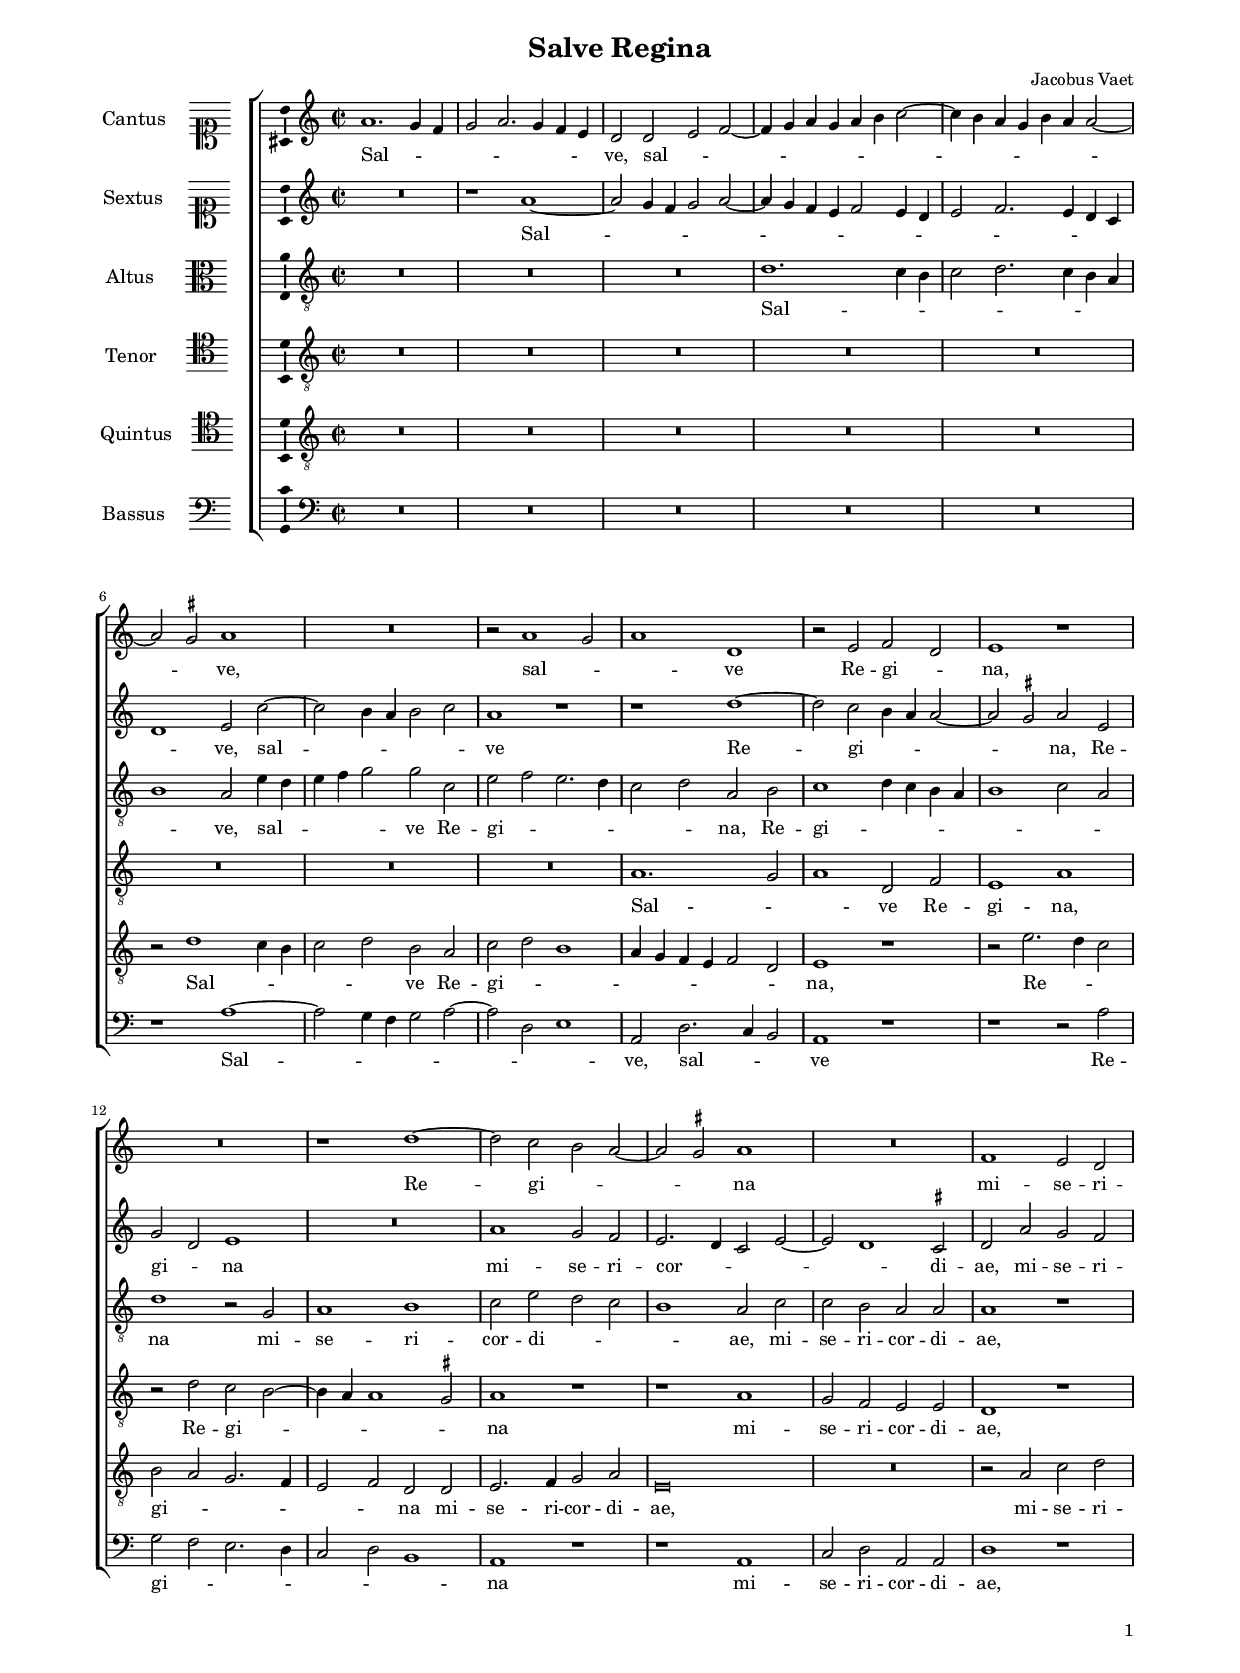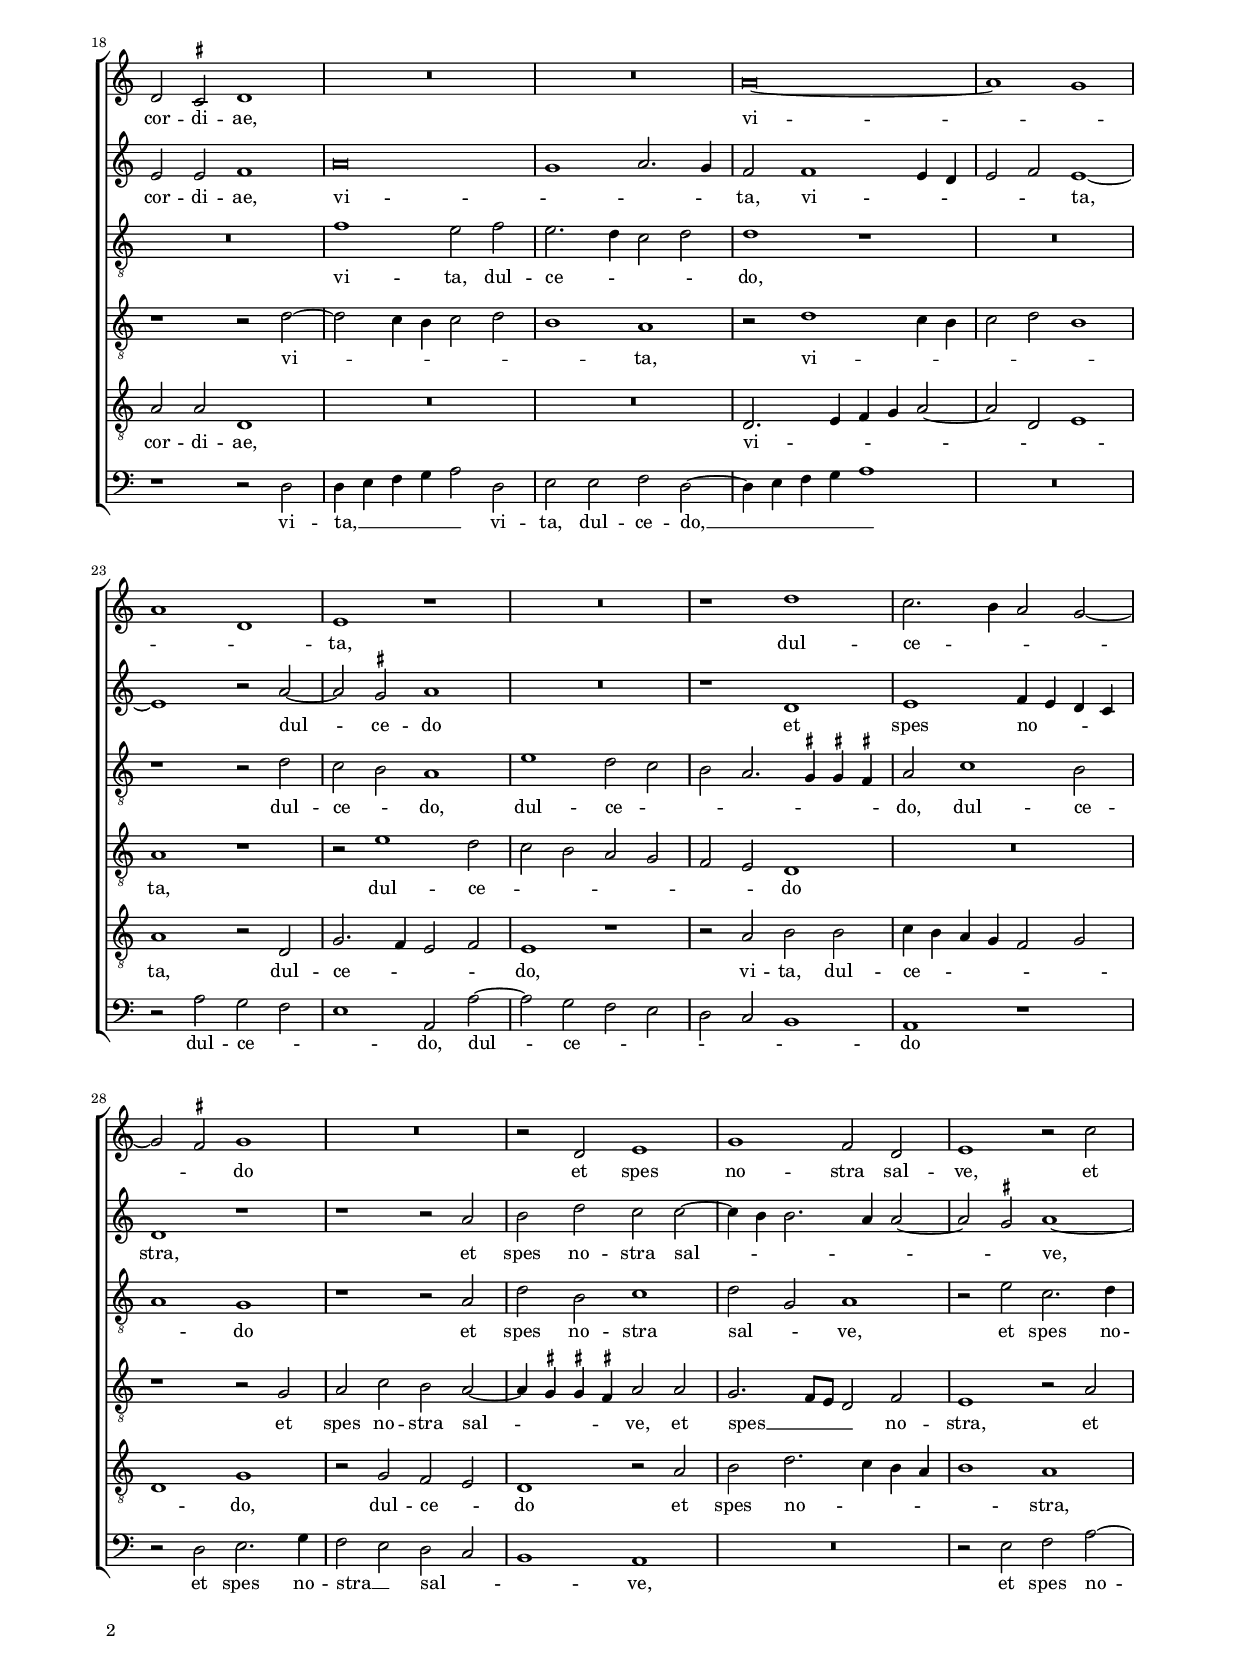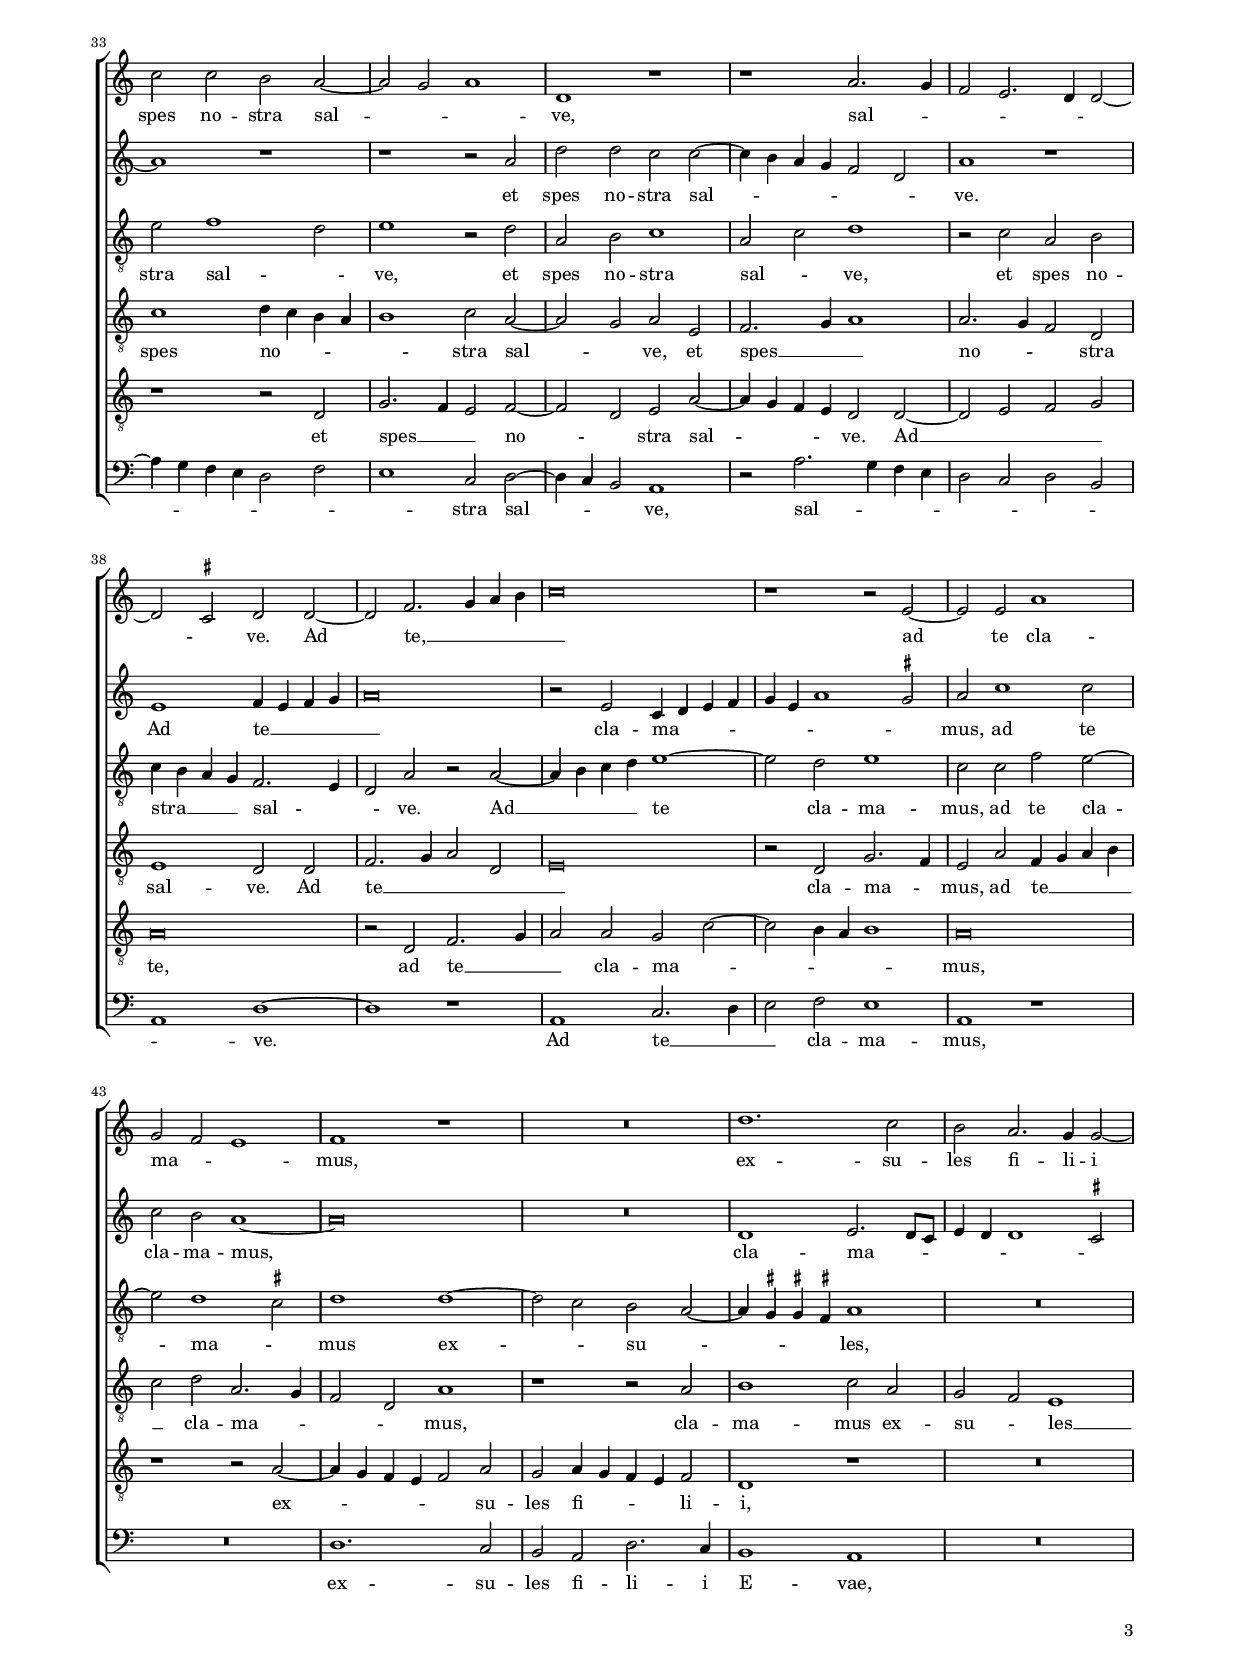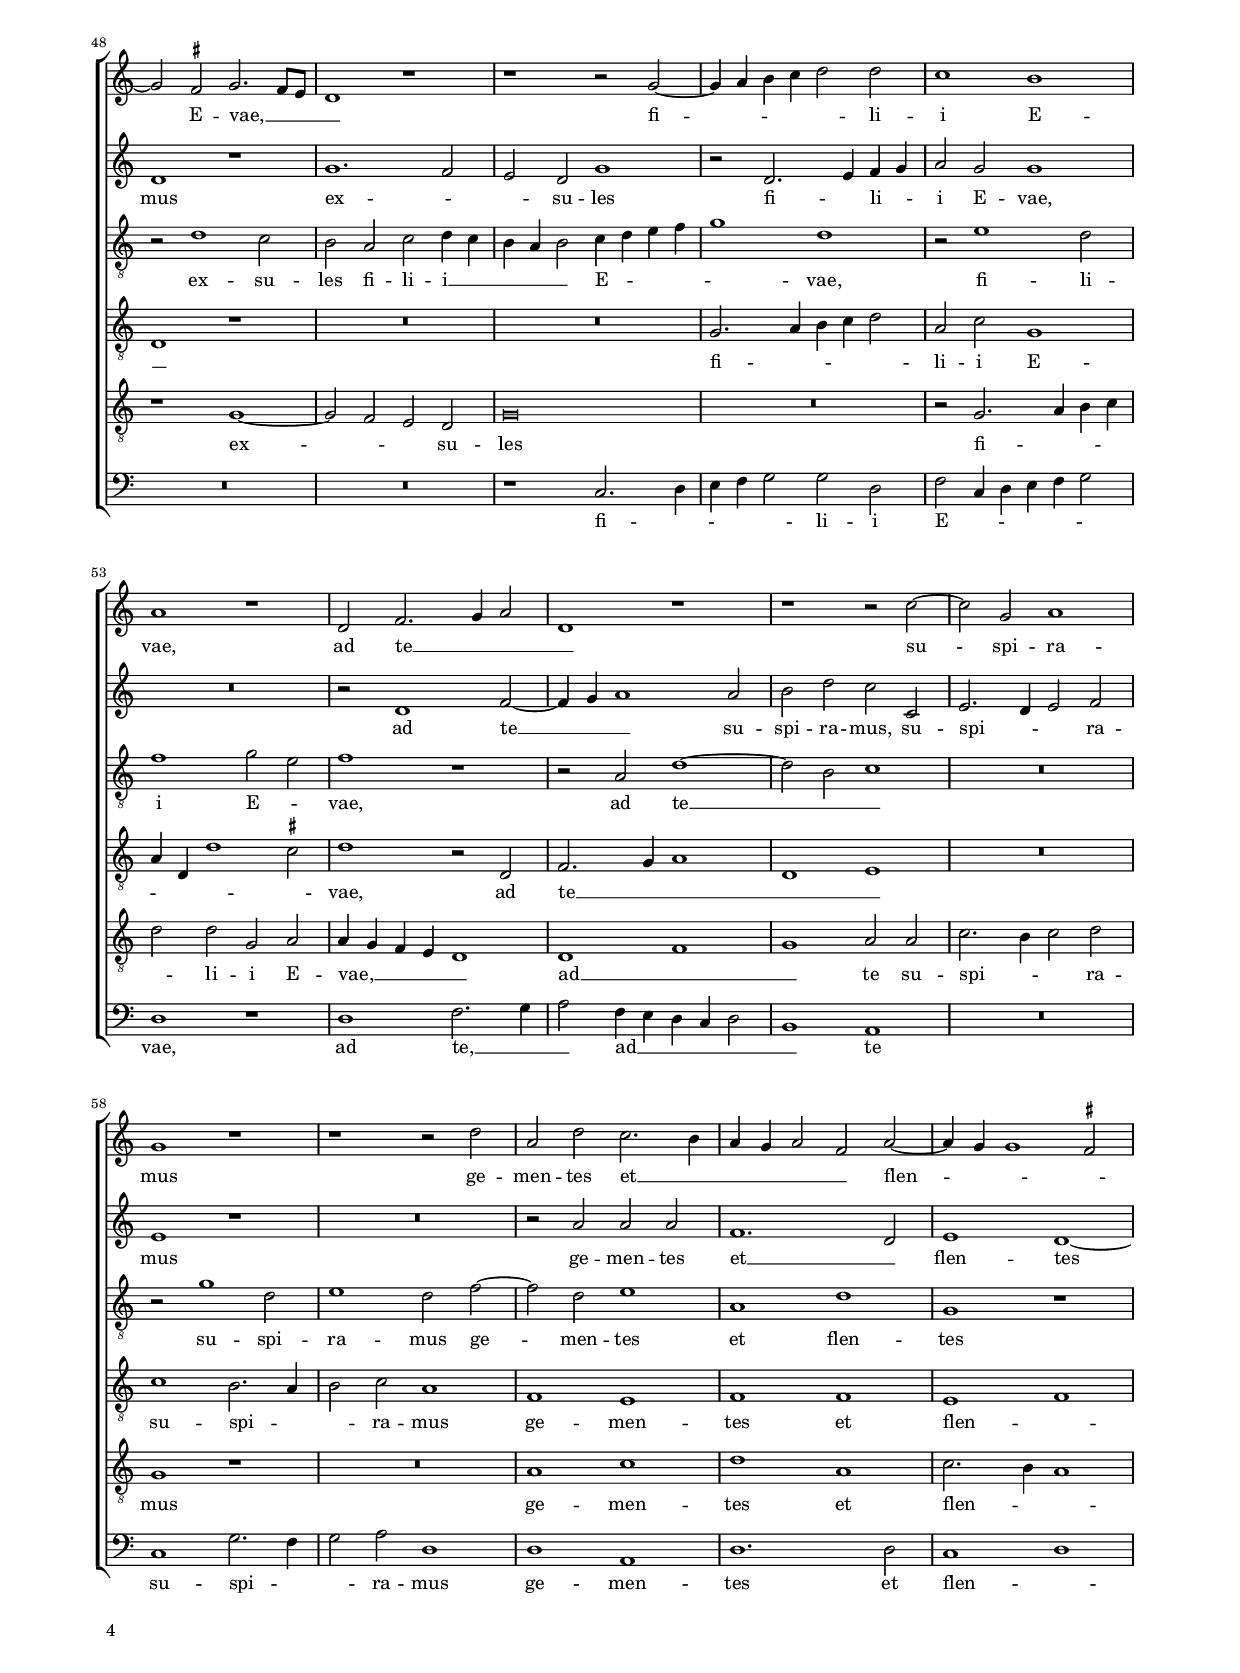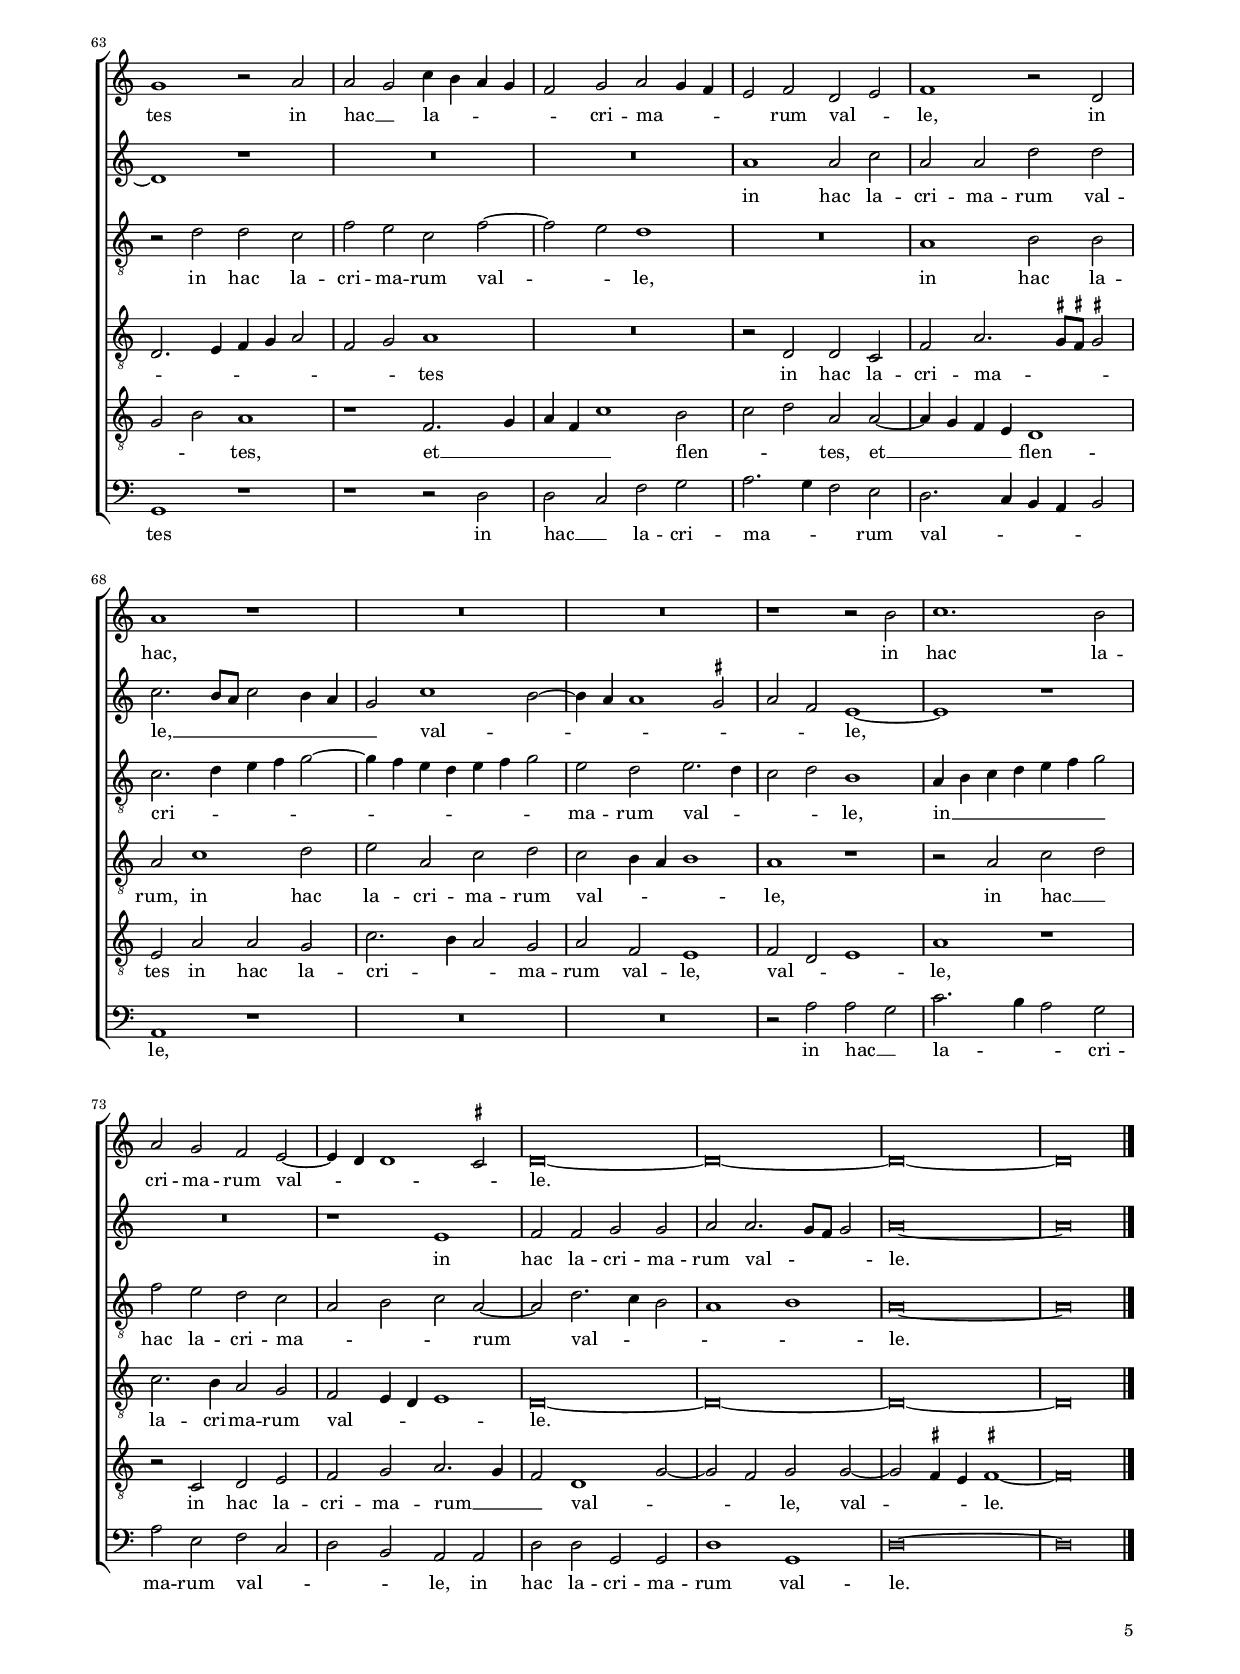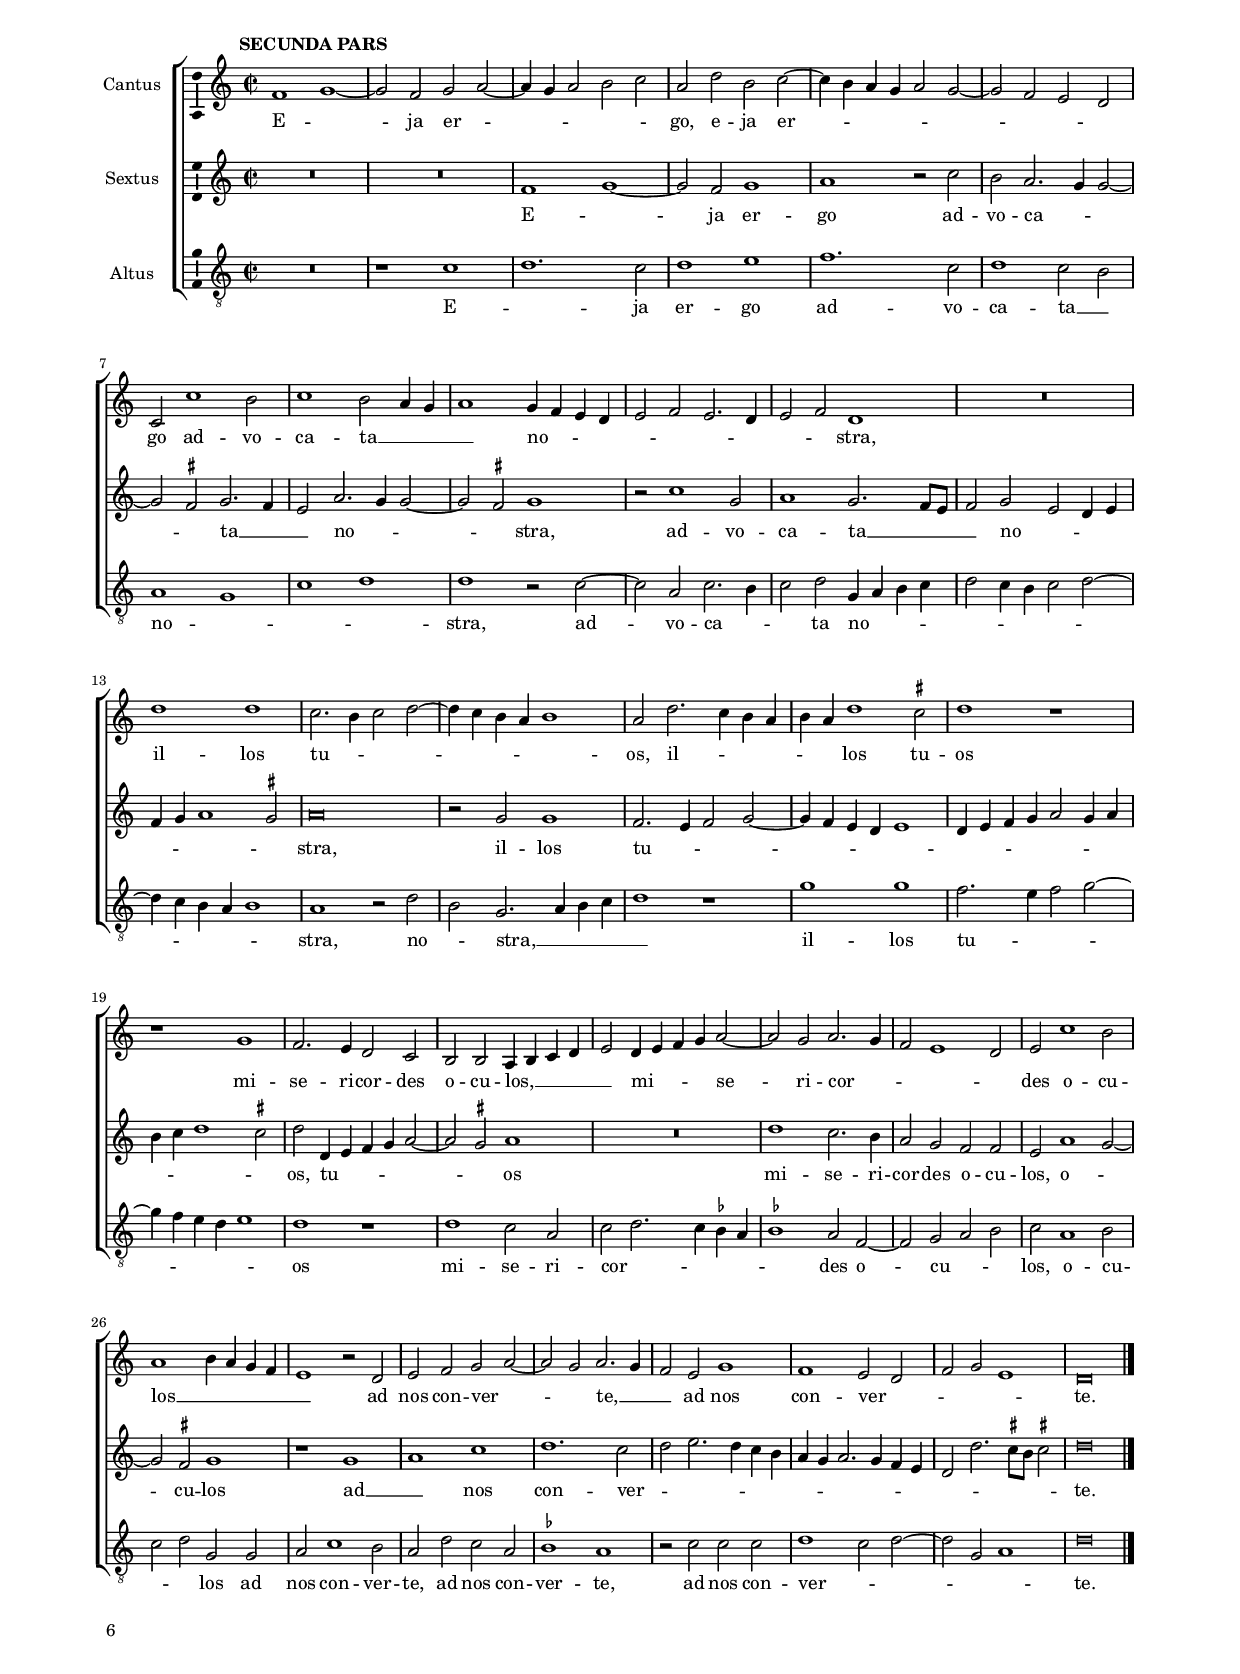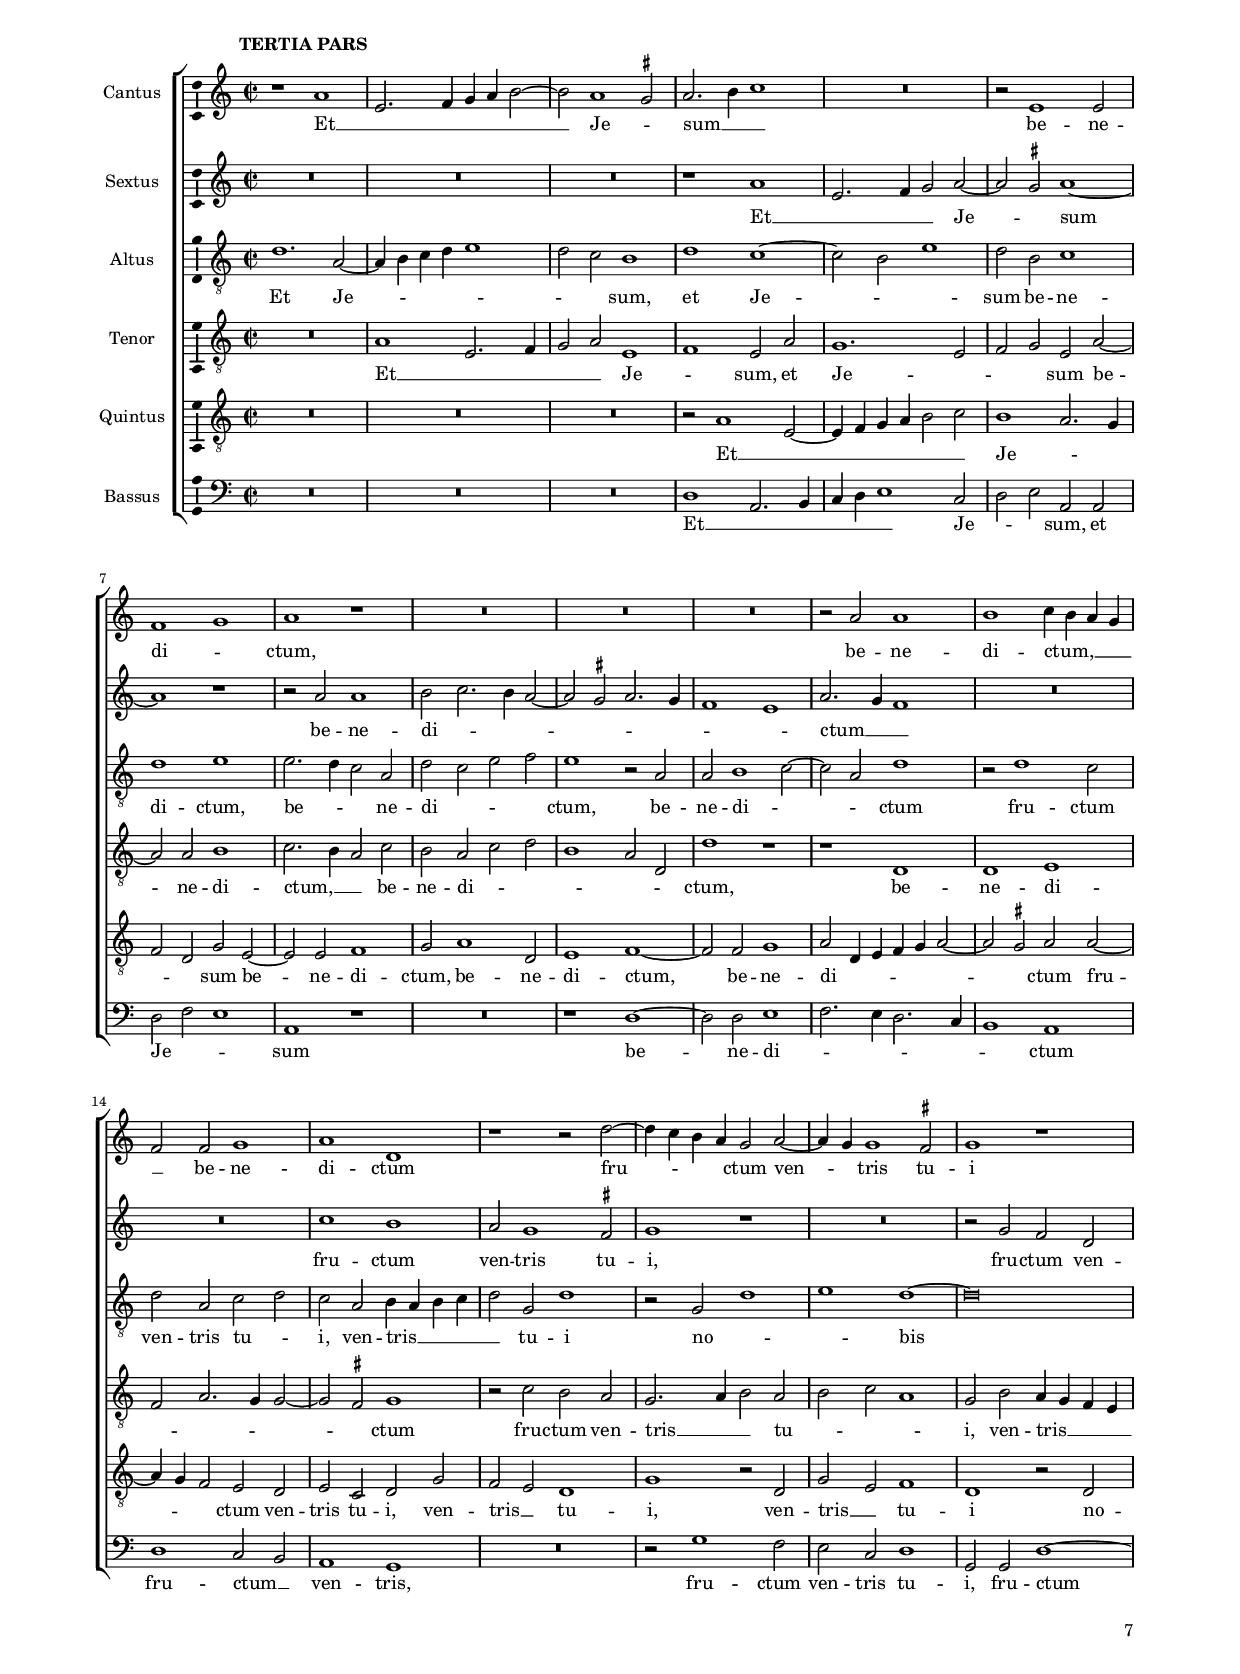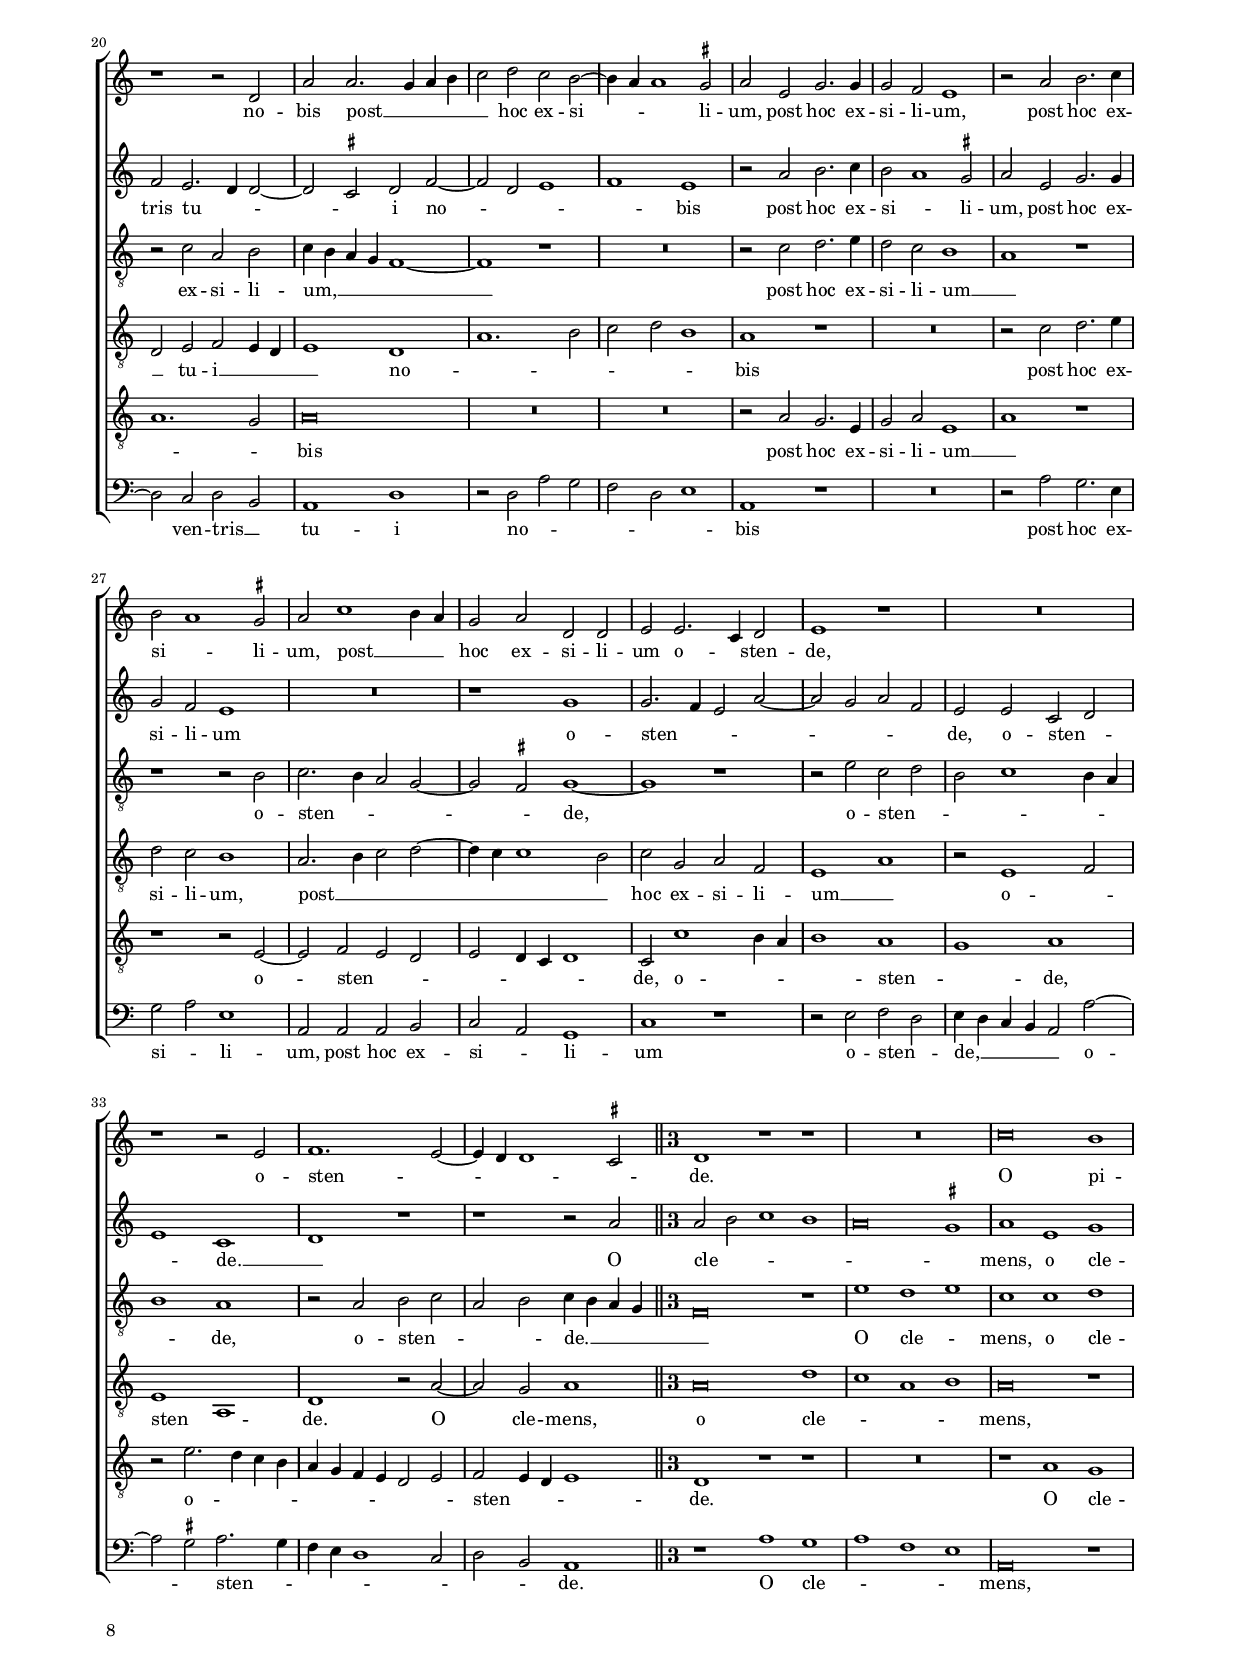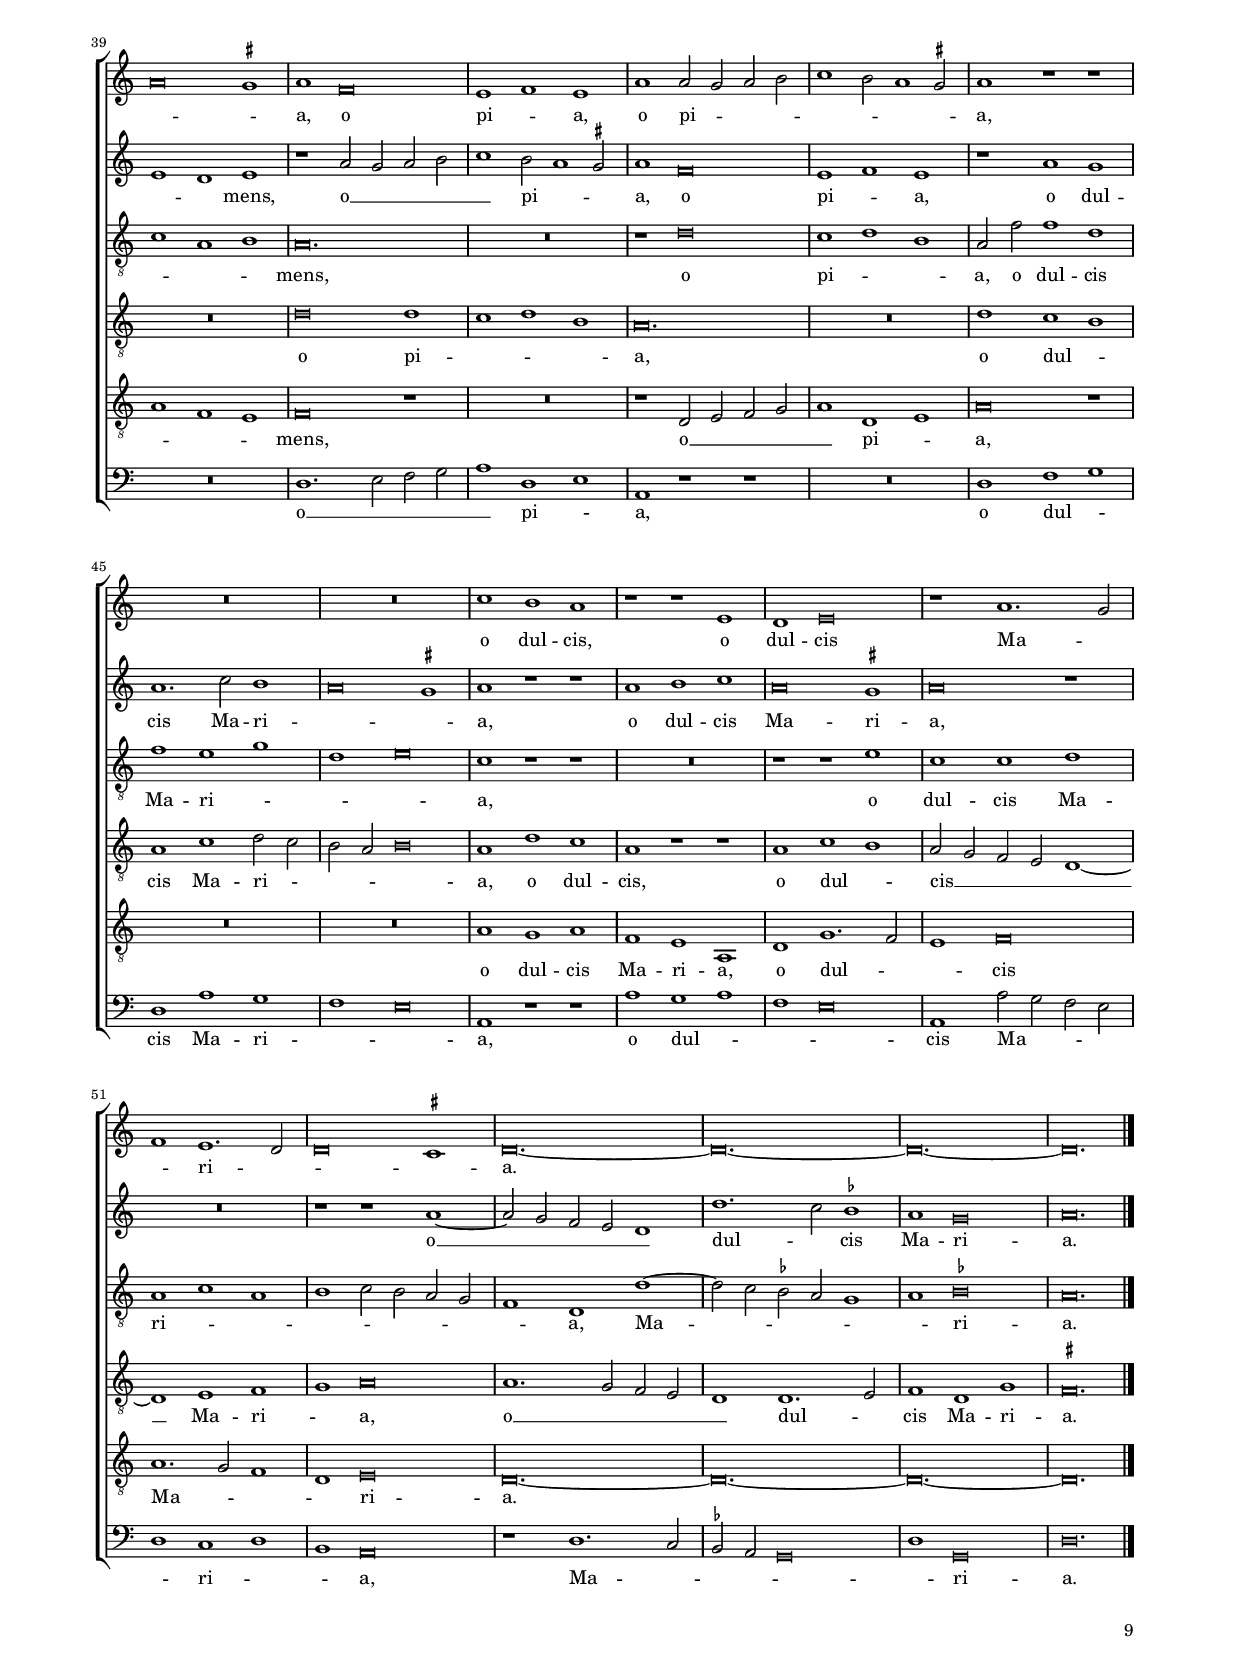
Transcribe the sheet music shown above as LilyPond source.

\header
{
  title="Salve Regina"
  composer="Jacobus Vaet"
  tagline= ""
}

\version "2.24.1"
\language deutsch
#(set-global-staff-size 15)
% #(set-default-paper-size "letter")
#(ly:set-option 'point-and-click #f)


	ficta = { \once \set suggestAccidentals = ##t }
	
	forget = #(define-music-function (music) (ly:music?) #{
		\accidentalStyle forget
		$music
		\accidentalStyle default
		#})


\paper
	{
	top-margin = 1.5 \cm
	bottom-margin = 1 \cm
	left-margin = 1.8 \cm
	right-margin = 1.8 \cm
	ragged-bottom = ##f
	ragged-last-bottom = ##t
	print-page-number = ##f
	score-system-spacing = #'((basic-distance . 16) (minimum-distance . 14) (padding . 5) (strechability . 250))
	system-system-spacing = #'((basic-distance . 16) (minimum-distance . 14) (padding . 5) (strechability . 250))
	oddFooterMarkup=\markup   \fill-line { "" \fromproperty #'page:page-number-string }
	evenFooterMarkup=\markup  \fill-line { \fromproperty #'page:page-number-string "" }
	last-bottom-spacing = #'((basic-distance . 11) (minimum-distance . 6) (padding . 4))
%	systems-per-page = 3
%	page-count = 6
	min-systems-per-page = 3
	}

global = {
	\key c \major
	\time 2/2 \set Score.measureLength = #(ly:make-moment 2/1)
	\set Score.tempoHideNote = ##t
	\tempo 2 = 90
	\skip 1*2*78 \bar "|." \pageBreak
	}


incipitcantus = \markup { \score {
	{
	\set Staff.instrumentName = \markup { \fontsize #1 "Cantus" }
	\key c \major
	\clef soprano
	s4 \bar ""
	}
	\layout  {
	raggedright = ##t
	indent = 1.8 \cm
	line-width = 2.5 \cm
	\context { \Staff \remove Time_signature_engraver }
	\override Staff.Clef.Y-extent = #'(0 . 0)
	}} \hspace #1 }


incipitsextus = \markup { \score {
	{
	\set Staff.instrumentName = \markup { \fontsize #1 "Sextus" }
	\key c \major
	\clef soprano
	s4 \bar ""
	}
	\layout  {
	raggedright = ##t
	indent = 1.8 \cm
	line-width = 2.5 \cm
	\context { \Staff \remove Time_signature_engraver }
	\override Staff.Clef.Y-extent = #'(0 . 0)
	}} \hspace #1 }
      
      
incipitaltus = \markup { \score {
	{
	\set Staff.instrumentName = \markup { \fontsize #1 "Altus" }
	\key c \major
	\clef alto
	s4 \bar ""
	}
	\layout  {
	raggedright = ##t
	indent = 1.8 \cm
	line-width = 2.5 \cm
	\context { \Staff \remove Time_signature_engraver }
	\override Staff.Clef.Y-extent = #'(0 . 0)
	}} \hspace #1 }


incipittenor = \markup { \score {
	{
	\set Staff.instrumentName = \markup { \fontsize #1 "Tenor" }
	\key c \major
	\clef tenor
	s4 \bar ""
	}
	\layout  {
	raggedright = ##t
	indent = 1.8 \cm
	line-width = 2.5 \cm
	\context { \Staff \remove Time_signature_engraver }
	\override Staff.Clef.Y-extent = #'(0 . 0)
	}} \hspace #1 }
      
      
incipitquintus = \markup { \score {
	{
	\set Staff.instrumentName = \markup { \fontsize #1 "Quintus" }
	\key c \major
	\clef tenor
	s4 \bar ""
	}
	\layout  {
	raggedright = ##t
	indent = 1.8 \cm
	line-width = 2.5 \cm
	\context { \Staff \remove Time_signature_engraver }
	\override Staff.Clef.Y-extent = #'(0 . 0)
	}} \hspace #1 }
      
      
incipitbassus = \markup { \score {
	{
	\set Staff.instrumentName = \markup { \fontsize #1 "Bassus" }
	\key c \major
	\clef bass
	s4 \bar ""
	}
	\layout  {
	raggedright = ##t
	indent = 1.8 \cm
	line-width = 2.5 \cm
	\context { \Staff \remove Time_signature_engraver }
	\override Staff.Clef.Y-extent = #'(0 . 0)
	}} \hspace #1 }


cantus =  \relative c''
	{
	a1. g4 f
	g2 a2. g4 f e
	d2 d e f~
	f4 g a g a h c2~
%5
	c4 h a g h a a2~ |
	a2 \ficta gis a1
	R\breve
	r2 a1 g2
	a1 d,
%10
	r2 e f d |
	e1 r
	R\breve
	r1 d'~
	d2 c h a~
%15
	a2 \ficta gis a1 |
	R\breve
	f1 e2 d
	d2 \ficta cis d1
	R\breve
%20
	R\breve |
	a'\breve~
	a1 g
	a1 d,
	e1 r
%25
	R\breve |
	r1 d'
	c2. h4 a2 g~
	g2 \ficta fis g1
	R\breve
%30
	r2 d e1 |
	g1 f2 d
	e1 r2 c'
	c2 c h a~
	a2 g a1
%35
	d,1 r |
	r1 a'2. g4
	f2 e2. d4 d2~
	d2 \ficta cis d d~
	d2 f2. g4 a h
%40
	c\breve |
	r1 r2 e,~
	e2 e a1
	g2 f e1
	f1 r
%45
	R\breve |
	d'1. c2
	h2 a2. g4 g2~
	g2 \ficta fis g2. \forget f8 e
	d1 r
%50
	r1 r2 g~ |
	g4 a h c d2 d
	c1 h
	a1 r
	d,2 f2. g4 a2
%55
	d,1 r |
	r1 r2 c'~
	c2 g a1
	g1 r
	r1 r2 d'
%60
	a2 d c2. h4 |
	a4 g a2 f a~
	a4 g g1 \ficta fis2
	g1 r2 a
	a2 g c4 h a g
%65
	f2 g a g4 f |
	e2 f d e
	f1 r2 d
	a'1 r
	R\breve
%70
	R\breve |
	r1 r2 h
	c1. h2
	a2 g f e~
	e4 d d1 \ficta cis2
%75
	d\breve~ |
	d\breve~
	d\breve~
	d\breve |
	}


sextus = \relative c''
	{
	R\breve
	r1 a~
	a2 g4 f g2 a~
	a4 g f e f2 e4 d
%5
	e2 f2. e4 d c |
	d1 e2 c'~
	c2 h4 a h2 c
	a1 r
	r1 d~
%10
	d2 c h4 a a2~ |
	a2 \ficta gis a e
	g2 d e1
	R\breve
	a1 g2 f
%15
	e2. d4 c2 e~ |
	e2 d1 \ficta cis2
	d2 a' g f
	e2 e f1
	a\breve
%20
	g1 a2. g4 |
	f2 f1 e4 d
	e2 f e1~
	e1 r2 a~
	a2 \ficta gis a1
%25
	R\breve |
	r1 d,
	e1 f4 e d c
	d1 r
	r1 r2 a'
%30
	h2 d c c~ |
	c4 h h2. a4 a2~
	a2 \ficta gis a1~
	a1 r
	r1 r2 a
%35
	d2 d c c~ |
	c4 h a g f2 d
	a'1 r
	e1 f4 e f g
	a\breve
%40
	r2 e c4 d e f |
	g4 e a1 \ficta gis2
	a2 c1 c2
	c2 h a1~
	a\breve
%45
	R\breve |
	d,1 e2. d8 c
	e4 d d1 \ficta cis2
	d1 r
	g1. f2
%50
	e2 d g1 |
	r2 d2. e4 f g
	a2 g g1
	R\breve
	r2 d1 f2~
%55
	f4 g a1 a2 |
	h2 d c c,
	e2. d4 e2 f
	e1 r
	R\breve
%60
	r2 a a a |
	f1. d2
	e1 d~
	d1 r
	R\breve
%65
	R\breve |
	a'1 a2 c
	a2 a d d
	c2. h8 a c2 h4 a
	g2 c1 h2~
%70
	h4 a a1 \ficta gis2 |
	a2 f e1~
	e1 r
	R\breve
	r1 e
%75
	f2 f g g |
	a2 a2. g8 f g2
	a\breve~
	a\breve |
	}


altus =  \relative c'
	{
	R\breve
	R\breve
	R\breve
	d1. c4 h
%5
	c2 d2. c4 h a |
	h1 a2 e'4 d
	e4 f g2 g c,
	e2 f e2. d4
	c2 d a h
%10
	c1 d4 c h a |
	h1 c2 a
	d1 r2 g,
	a1 h
	c2 e d c
%15
	h1 a2 c |
	c2 h a a
	a1 r
	R\breve
	f'1 e2 f
%20
	e2. d4 c2 d |
	d1 r
	R\breve
	r1 r2 d
	c2 h a1
%25
	e'1 d2 c |
	h2 a2. \ficta gis4 \ficta gis! \ficta fis
	a2 c1 h2
	a1 g
	r1 r2 a
%30
	d2 h c1 |
	d2 g, a1
	r2 e' c2. d4
	e2 f1 d2
	e1 r2 d
%35
	a2 h c1 |
	a2 c d1
	r2 c a h
	c4 h a g f2. e4
	d2 a' r a~
%40
	a4 h c d e1~ |
	e2 d e1
	c2 c f e~
	e2 d1 \ficta cis2
	d1 d~
%45
	d2 c h a~ |
	a4 \ficta gis \ficta gis! \ficta fis a1
	R\breve
	r2 d1 c2
	h2 a c d4 c
%50
	h4 a h2 c4 d e f |
	g1 d
	r2 e1 d2
	f1 g2 e
	f1 r
%55
	r2 a, d1~ |
	d2 h c1
	R\breve
	r2 g'1 d2
	e1 d2 f~
%60
	f2 d e1 |
	a,1 d
	g,1 r
	r2 d' d c
	f2 e c f~
%65
	f2 e d1 |
	R\breve
	a1 h2 h
	c2. d4 e f g2~
	g4 f e d e f g2
%70
	e2 d e2. d4 |
	c2 d h1
	a4 h c d e f g2
	f2 e d c
	a2 h c a~
%75
	a2 d2. c4 h2 |
	a1 h
	a\breve~
	a\breve |
	}


tenor =  \relative c'
	{
	R\breve
	R\breve
	R\breve
	R\breve
%5
	R\breve |
	R\breve
	R\breve
	R\breve
	a1. g2
%10
	a1 d,2 f |
	e1 a
	r2 d c h~
	h4 a a1 \ficta gis2
	a1 r
%15
	r1 a |
	g2 f e e
	d1 r
	r1 r2 d'~
	d2 c4 h c2 d
%20
	h1 a |
	r2 d1 c4 h
	c2 d h1
	a1 r
	r2 e'1 d2
%25
	c2 h a g |
	f2 e d1
	R\breve
	r1 r2 g
	a2 c h a~
%30
	a4 \ficta gis \ficta gis! \ficta fis a2 a |
	g2. f8 e d2 f
	e1 r2 a
	c1 d4 c h a
	h1 c2 a~
%35
	a2 g a e |
	f2. g4 a1
	a2. g4 f2 d
	e1 d2 d
	f2. g4 a2 d,
%40
	e\breve |
	r2 d g2. f4
	e2 a f4 g a h
	c2 d a2. g4
	f2 d a'1
%45
	r1 r2 a |
	h1 c2 a
	g2 f e1
	d1 r
	R\breve
%50
	R\breve |
	g2. a4 h c d2
	a2 c g1
	a4 d, d'1 \ficta cis2
	d1 r2 d,
%55
	f2. g4 a1 |
	d,1 e
	R\breve
	c'1 h2. a4
	h2 c a1
%60
	f1 e |
	f1 f
	e1 f
	d2. e4 f g a2
	f2 g a1
%65
	R\breve |
	r2 d, d c
	f2 a2. \ficta gis8 \ficta fis \ficta gis!2
	a2 c1 d2
	e2 a, c d
%70
	c2 h4 a h1 |
	a1 r
	r2 a c d
	c2. h4 a2 g
	f2 e4 d e1
%75
	d\breve~ |
	d\breve~
	d\breve~
	d\breve |
	}


quintus  =  \relative c'
	{
	R\breve
	R\breve
	R\breve
	R\breve
%5
	R\breve |
	r2 d1 c4 h
	c2 d h a
	c2 d h1
	a4 g f e f2 d
%10
	e1 r |
	r2 e'2. d4 c2
	h2 a g2. f4
	e2 f d d
	e2. f4 g2 a
%15
	e\breve |
	R\breve
	r2 a c d
	a2 a d,1
	R\breve
%20
	R\breve |
	d2. e4 f g a2~
	a2 d, e1
	a1 r2 d,
	g2. f4 e2 f
%25
	e1 r |
	r2 a h h
	c4 h a g f2 g
	d1 g
	r2 g f e
%30
	d1 r2 a' |
	h2 d2. c4 h a
	h1 a
	r1 r2 d,
	g2. f4 e2 f~
%35
	f2 d e a~ |
	a4 g f e d2 d~
	d2 e f g
	a\breve
	r2 d, f2. g4
%40
	a2 a g c~ |
	c2 h4 a h1
	a\breve
	r1 r2 a~
	a4 g f e f2 a
%45
	g2 a4 g f e f2 |
	d1 r
	R\breve
	r1 g~
	g2 f e d
%50
	g\breve |
	R\breve
	r2 g2. a4 h c
	d2 d g, a
	a4 g f e d1
%55
	d1 f |
	g1 a2 a
	c2. h4 c2 d
	g,1 r
	R\breve
%60
	a1 c |
	d1 a
	c2. h4 a1
	g2 h a1
	r1 f2. g4
%65
	a4 f c'1 h2 |
	c2 d a a~
	a4 g f e d1
	e2 a a g
	c2. h4 a2 g
%70
	a2 f e1 |
	f2 d e1
	a1 r
	r2 c, d e
	f2 g a2. g4
%75
	f2 d1 g2~ |
	g2 f g g~
	g2 \ficta fis4 e \ficta fis!1~
	\ficta fis\breve |
	}


bassus  =  \relative c
	{
	R\breve
	R\breve
	R\breve
	R\breve
%5
	R\breve |
	r1 a'~
	a2 g4 f g2 a~
	a2 d, e1
	a,2 d2. c4 h2
%10
	a1 r |
	r1 r2 a'
	g2 f e2. d4
	c2 d h1
	a1 r
%15
	r1 a |
	c2 d a a
	d1 r
	r1 r2 d
	d4 e f g a2 d,
%20
	e2 e f d~ |
	d4 e f g a1
	R\breve
	r2 a g f
	e1 a,2 a'~
%25
	a2 g f e |
	d2 c h1
	a1 r
	r2 d e2. g4
	f2 e d c
%30
	h1 a |
	R\breve
	r2 e' f a~
	a4 g f e d2 f
	e1 c2 d~
%35
	d4 c h2 a1 |
	r2 a'2. g4 f e
	d2 c d h
	a1 d~
	d1 r
%40
	a1 c2. d4 |
	e2 f e1
	a,1 r
	R\breve
	d1. c2
%45
	h2 a d2. c4 |
	h1 a
	R\breve
	R\breve
	R\breve
%50
	r1 c2. d4 |
	e4 f g2 g d
	f2 c4 d e f g2
	d1 r
	d1 f2. g4
%55
	a2 f4 e d c d2 |
	h1 a
	R\breve
	c1 g'2. f4
	g2 a d,1
%60
	d1 a |
	d1. d2
	c1 d
	g,1 r
	r1 r2 d'
%65
	d2 c f g |
	a2. g4 f2 e
	d2. c4 h a h2
	a1 r
	R\breve
%70
	R\breve |
	r2 a' a g
	c2. h4 a2 g
	a2 e f c
	d2 h a a
%75
	d2 d g, g |
	d'1 g,
	d'\breve~
	d\breve |
	}


lyricscantus = \lyricmode {
	Sal -- _ _ _ _ _ _ _ ve,
	sal -- _ _ _ _ _ _ _ _ _ _ _ _ _ _ _ ve,
	sal -- _ _ ve 
	Re -- gi -- _ na,
	Re -- gi -- _ _ _ na
	mi -- se -- ri -- cor -- di -- ae,
	vi -- _ _ _ ta, dul -- ce -- _ _ _ _ do 
	et spes no -- stra sal -- ve,
	et spes no -- stra sal -- _ _ ve,
	sal -- _ _ _ _ _ _ ve.
	Ad te, __ _ _ _ _
	ad te
	cla -- ma -- _ _ mus,
	ex -- su -- les 
	fi -- li -- i E -- vae, __ _ _ _
	fi -- _ _ _ _ li -- i E -- vae,
	ad te __ _ _ _ su -- spi -- ra -- mus
	ge -- men -- tes et __ _ _ _ _ _ flen -- _ _ _ tes
	in hac __ _ la -- _ _ _ _ cri -- ma -- _ _ _ rum val -- _ le,
	in hac,
	in hac la -- cri -- ma -- rum val -- _ _ _ le.
	}


lyricssextus = \lyricmode {
	Sal -- _ _ _ _ _ _ _ _ _ _ _ _ _ _ _ _ ve,
	sal -- _ _ _ _ ve
	Re -- gi -- _ _ _ _ na,
	Re -- gi -- _ na
	mi -- se -- ri -- cor -- _ _ _ _ di -- ae,
	mi -- se -- ri -- cor -- di -- ae,
	vi -- _ _ _ ta, 
	vi -- _ _ _ _ ta, dul -- ce -- do
	et spes no -- _ _ _ stra,
	et spes no -- stra sal -- _ _ _ _ _ ve,
	et spes no -- stra sal -- _ _ _ _ _ ve.
	Ad te __ _ _ _ _ cla -- ma -- _ _ _ _ _ _ _ mus,
	ad te cla -- ma -- mus,
	cla -- ma -- _ _ _ _ _ _ mus
	ex -- _ _ su -- les
	fi -- _ li -- _ i E -- vae,
	ad te __ _ _ su -- spi -- ra -- mus,
	su -- spi -- _ _ ra -- mus
	ge -- men -- tes et __ _ flen -- tes
	in hac la -- cri -- ma -- rum val -- le, __ _ _ _ _ _ _
	val -- _ _ _ _ _ _ le,
	in hac la -- cri -- ma -- rum val -- _ _ _ le.
	}
	
	
lyricsaltus = \lyricmode {
	Sal -- _ _ _ _ _ _ _ _ ve,
	sal -- _ _ _ _ ve 
	Re -- gi -- _ _ _ _ _ na,
	Re -- gi -- _ _ _ _ _ _ _ na
	mi -- se -- ri -- cor -- di -- _ _ _ ae,
	mi -- se -- ri -- cor -- di -- ae,
	vi -- ta, dul -- ce -- _ _ _ do,
	dul -- ce -- _ do,
	dul -- ce -- _ _ _ _ _ _ do,
	dul -- ce -- _ do
	et spes no -- stra sal -- _ ve,
	et spes no -- stra sal -- _ ve,
	et spes no -- stra sal -- _ ve,
	et spes no -- stra __ _ _ _ sal -- _ _ ve.
	Ad __ _ _ _ te cla -- ma -- mus,
	ad te cla -- ma -- _ mus
	ex -- _ su -- _ _ _ _ les,
	ex -- su -- les
	fi -- li -- i __ _ _ _ _ E -- _ _ _ _ vae,
	fi -- li -- i E -- _ vae,
	ad te __ _ _ su -- spi -- ra -- mus
	ge -- men -- tes et flen -- tes
	in hac la -- cri -- ma -- rum val -- _ le,
	in hac la -- cri -- _ _ _ _ _ _ _ _ _ _ ma -- rum val -- _ _ _ le,
	in __ _ _ _ _ _ _ hac la -- cri -- ma -- _ _ _ rum val -- _ _ _ _ le.
	}


lyricstenor = \lyricmode {
	Sal -- _ _ ve
	Re -- gi -- na,
	Re -- gi -- _ _ _ _ na
	mi -- se -- ri -- cor -- di -- ae,
	vi -- _ _ _ _ _ ta, 
	vi -- _ _ _ _ _ ta, dul -- ce -- _ _ _ _ _ _ do 
	et spes no -- stra sal -- _ _ _ ve,
	et spes __ _ _ _ no -- stra,
	et spes no -- _ _ _ _ stra sal -- _ ve,
	et spes __ _ _ no -- _ _ stra sal -- ve.
	Ad te __ _ _ _ _ cla -- ma -- _ mus,
	ad te __ _ _ _ _ cla -- ma -- _ _ _ mus,
	cla -- ma -- mus
	ex -- su -- _ les __ _
	fi -- _ _ _ _ li -- i E -- _ _ _ _ vae,
	ad te __ _ _ _ _ su -- spi -- _ _ ra -- mus
	ge -- men -- tes et flen -- _ _ _ _ _ _ _ _ tes
	in hac la -- cri -- ma -- _ _ _ rum,
	in hac la -- cri -- ma -- rum val -- _ _ _ le,
	in hac __ _ la -- cri -- ma -- rum val -- _ _ _ le.
	}


lyricsquintus = \lyricmode {
	Sal -- _ _ _ _ ve
	Re -- gi -- _ _ _ _ _ _ _ _ na,
	Re -- _ _ gi -- _ _ _ _ _ na
	mi -- se -- ri -- cor -- di -- ae,
	mi -- se -- ri -- cor -- di -- ae,
	vi -- _ _ _ _ _ _ ta, dul -- ce -- _ _ _ do,
	vi -- ta, dul -- ce -- _ _ _ _ _ _ do,
	dul -- ce -- _ do
	et spes no -- _ _ _ _ stra,
	et spes __ _ _ no -- _ stra sal -- _ _ _ ve.
	Ad __ _ _ _ te,
	ad te __ _ _ 
	cla -- ma -- _ _ _ _ mus,
	ex -- _ _ _ _ su -- les 
	fi -- _ _ _ li -- i,
	ex -- _ _ su -- les
	fi -- _ _ _ _ li -- i E -- vae, __ _ _ _ _
	ad __ _ _ te su -- spi -- _ _ ra -- mus
	ge -- men -- tes et flen -- _ _ _ _ tes,
	et __ _ _ _ _ flen -- _ _ tes,
	et __ _ _ _ flen -- tes
	in hac la -- cri -- _ _ ma -- rum val -- le,
	val -- _ _ le,
	in hac la -- cri -- ma -- rum __ _ _ val -- _ _ le,
	val -- _ _ le.
	}


lyricsbassus = \lyricmode {
	Sal -- _ _ _ _ _ _ ve,
	sal -- _ _ ve
	Re -- gi -- _ _ _ _ _ _ na
	mi -- se -- ri -- cor -- di -- ae,
	vi -- ta, __ _ _ _ _ 
	vi -- ta, dul -- ce -- do, __ _ _ _ _
	dul -- ce -- _ _ do,
	dul -- ce -- _ _ _ _ _ do
	et spes no -- stra __ _ sal -- _ _ ve,
	et spes no -- _ _ _ _ _ _ stra sal -- _ _ ve,
	sal -- _ _ _ _ _ _ _ _ ve.
	Ad te __ _ _ cla -- ma -- mus,
	ex -- su -- les 
	fi -- li -- i E -- vae,
	fi -- _ _ _ _ li -- i E -- _ _ _ _ _ vae,
	ad te, __ _ _ 
	ad __ _ _ _ _ _ te su -- spi -- _ _ ra -- mus
	ge -- men -- tes et flen -- _ tes
	in hac __ _ la -- cri -- ma -- _ _ rum val -- _ _ _ _ le,
	in hac __ _ la -- _ _ cri -- ma -- rum val -- _ _ _ le,
	in hac la -- cri -- ma -- rum val -- le.
	}


\score
{  
	% \transpose {
	\new ChoirStaff \with { \override StaffGrouper.staff-staff-spacing.basic-distance = #12 }
	<<

	\new Staff << \global
	\new Voice="v1" {
		\set Staff.instrumentName=\incipitcantus
		\set Staff.midiInstrument = "reed organ"
		\clef violin
		\cantus }
	\new Lyrics \lyricsto "v1" {\lyricscantus }
	>>


	\new Staff << \global
	\new Voice="v6" {
		\set Staff.instrumentName=\incipitsextus
		\set Staff.midiInstrument = "reed organ"
		\clef violin 
		\sextus}
	\new Lyrics \lyricsto "v6" {\lyricssextus }
	>>


	\new Staff << \global
	\new Voice="v2" {
		\set Staff.instrumentName=\incipitaltus
		\set Staff.midiInstrument = "reed organ"
		\clef "G_8"
		\altus}
	\new Lyrics \lyricsto "v2" {\lyricsaltus }
	>>


	\new Staff << \global
	\new Voice="v3" {
		\set Staff.instrumentName=\incipittenor
		\set Staff.midiInstrument = "reed organ"
		\clef "G_8"
		\tenor }
	\new Lyrics \lyricsto "v3" {\lyricstenor }
	>>


	\new Staff << \global
	\new Voice="v5" {
		\set Staff.instrumentName=\incipitquintus
		\set Staff.midiInstrument = "reed organ"
		\clef "G_8"
		\quintus}
	\new Lyrics \lyricsto "v5" {\lyricsquintus }
	>>


	\new Staff << \global
	\new Voice="v4" {
		\set Staff.instrumentName=\incipitbassus
		\set Staff.midiInstrument = "reed organ"
		\clef bass 
		\bassus }
	\new Lyrics \lyricsto "v4" {\lyricsbassus}
	>>

	>>
	% } % transpose

	\layout
	{
	indent = 2.6 \cm
%	\context { \Lyrics \override VerticalAxisGroup.nonstaff-relatedstaff-spacing.padding = #2 }
%	\context { \Lyrics \override LyricText.font-size = #1 }	
	\context { \Staff \override TimeSignature.break-visibility = #end-of-line-invisible }
%	\context { \Staff \override InstrumentName.X-offset = #'-25 }
	\context { \Staff \consists Ambitus_engraver }
	\context { \Score \override BarNumber.padding = #2 }
	\context { \Voice \override NoteHead.style = #'baroque }
	}

\midi
	{
	}

}

%%%%%%%%%%%%%%%%%%%%  SECUNDA PARS   %%%%%%%%%%%%%%%%%%%%


global = {
	\key c \major
	\time 2/2 \set Score.measureLength = #(ly:make-moment 2/1)
	\set Score.tempoHideNote = ##t
	\tempo 2 = 90
	\skip 1*2*33 \bar "|." \pageBreak
	}


cantus =  \relative c''
	{
	f,1 g~
	g2 f g a~
	a4 g a2 h c
	a2 d h c~
%5
	c4 h a g a2 g~ |
	g2 f e d
	c2 c'1 h2
	c1 h2 a4 g
	a1 g4 f e d
%10
	e2 f e2. d4 |
	e2 f d1
	R\breve
	d'1 d
	c2. h4 c2 d~
%15
	d4 c h a h1 |
	a2 d2. c4 h a
	h4 a d1 \ficta cis2
	d1 r
	r1 g,
%20
	f2. e4 d2 c |
	h2 h a4 h c d
	e2 d4 e f g a2~
	a2 g a2. g4
	f2 e1 d2
%25
	e2 c'1 h2 |
	a1 h4 a g f
	e1 r2 d
	e2 f g a~
	a2 g a2. g4
%30
	f2 e g1 |
	f1 e2 d
	f2 g e1
	d\breve |
	}


sextus = \relative c''
	{
	R\breve
	R\breve
	f,1 g~
	g2 f g1
%5
	a1 r2 c |
	h2 a2. g4 g2~
	g2 \ficta fis g2. \forget f4
	e2 a2. g4 g2~
	g2 \ficta fis g1
%10
	r2 c1 g2 |
	a1 g2. f8 e
	f2 g e d4 e
	f4 g a1 \ficta gis2
	a\breve
%15
	r2 g g1 |
	f2. e4 f2 g~
	g4 f e d e1
	d4 e f g a2 g4 a
	h4 c d1 \ficta cis2
%20
	d2 d,4 e f g a2~ |
	a2 \ficta gis a1
	R\breve
	d1 c2. h4
	a2 g f f
%25
	e2 a1 g2~ |
	g2 \ficta fis g1
	r1 g
	a1 c
	d1. c2
%30
	d2 e2. d4 c h |
	a4 g a2. g4 f e
	d2 d'2. \ficta cis8 h \ficta cis!2
	d\breve |
	}


altus =  \relative c'
	{
	R\breve
	r1 c
	d1. c2
	d1 e
%5
	f1. c2 |
	d1 c2 h
	a1 g
	c1 d
	d1 r2 c~
%10
	c2 a c2. h4 |
	c2 d g,4 a h c
	d2 c4 h c2 d~
	d4 c h a h1
	a1 r2 d
%15
	h2 g2. a4 h c |
	d1 r
	g1 g
	f2. e4 f2 g~
	g4 f e d e1
%20
	d1 r |
	d1 c2 a
	c2 d2. c4 \ficta b a
	\ficta b1 a2 f~
	f2 g a h
%25
	c2 a1 h2 |
	c2 d g, g
	a2 c1 h2
	a2 d c a
	\ficta b1 a
%30
	r2 c c c |
	d1 c2 d~
	d2 g, a1
	d\breve |
	}


lyricscantus = \lyricmode {
	E -- _ ja er -- _ _ _ _ _ go,
	e -- ja er -- _ _ _ _ _ _ _ _ go
	ad -- vo -- ca -- ta __ _ _ _ no -- _ _ _ _ _ _ _ _ _ stra,
	il -- los tu -- _ _ _ _ _ _ _ os,
	il -- _ _ _ _ _ los tu -- os
	mi -- se -- ri -- cor -- des o -- cu -- los, __ _ _ _ _
	mi -- _ _ _ se -- ri -- cor -- _ _ _ _ des o -- cu -- los __ _ _ _ _ _
	ad nos con -- ver -- _ _ te, __ _ _
	ad nos con -- ver -- _ _ _ _ te.
	}


lyricssextus = \lyricmode {
	E -- _ ja er -- go
	ad -- vo -- ca -- _ _ _ ta __ _ _ no -- _ _ _ stra,
	ad -- vo -- ca -- ta __ _ _ _ no -- _ _ _ _ _ _ _ stra,
	il -- los tu -- _ _ _ _ _ _ _ _ _ _ _ _ _ _ _ _ _ _ os,
	tu -- _ _ _ _ _ os
	mi -- se -- ri -- cor -- des o -- cu -- los,
	o -- _ cu -- los
	ad __ _ nos con -- ver -- _ _ _ _ _ _ _ _ _ _ _ _ _ _ _ _ te.
	}


lyricsaltus = \lyricmode {
	E -- _ ja er -- go
	ad -- vo -- ca -- ta __ _ no -- _ _ _ stra,
	ad -- vo -- ca -- _ _ ta no -- _ _ _ _ _ _ _ _ _ _ _ _ stra,
	no -- _ stra, __ _ _ _ _
	il -- los tu -- _ _ _ _ _ _ _ os
	mi -- se -- ri -- cor -- _ _ _ _ _ des o -- cu -- _ _ los,
	o -- cu -- _ _ los
	ad nos con -- ver -- te,
	ad nos con -- ver -- te,
	ad nos con -- ver -- _ _ _ _ te.
	}


\score
{  
	\transpose c c {
	\new ChoirStaff \with { \override StaffGrouper.staff-staff-spacing.basic-distance = #12 }
	<<

	\new Staff <<\global
	\new Voice="v1" {
	  \set Staff.instrumentName="Cantus"
		\set Staff.midiInstrument = "reed organ"
		\clef violin
		\cantus }
	\new Lyrics \lyricsto "v1" {\lyricscantus }
	>>


	\new Staff << \global
	\new Voice="v6" {
	  \set Staff.instrumentName="Sextus"
		\set Staff.midiInstrument = "reed organ"
		\clef violin 
		\sextus}
	\new Lyrics \lyricsto "v6" {\lyricssextus }
	>>


	\new Staff << \global
	\new Voice="v2" {
	  \set Staff.instrumentName="Altus"
		\set Staff.midiInstrument = "reed organ"
		\clef "G_8" 
		\altus}
	\new Lyrics \lyricsto "v2" {\lyricsaltus }
	>>

	>>
	} % transpose

	\layout
	{
	indent = 1.3 \cm
%	\context { \Lyrics \override VerticalAxisGroup.nonstaff-relatedstaff-spacing.padding = #1.5 }
%	\context { \Lyrics \override LyricText.font-size = #1 }
	\context { \Staff \override TimeSignature.break-visibility = #end-of-line-invisible }
	\context { \Staff \consists Ambitus_engraver }
	\context { \Score \override BarNumber.padding = #2 }
	\context { \Voice \override NoteHead.style = #'baroque }
	}

	\header { piece = \markup { \raise #2 \hspace # 17 \bold "SECUNDA PARS"} }
	
\midi
	{
	}

}

%%%%%%%%%%%%%%%%%%%%  TERTIA PARS   %%%%%%%%%%%%%%%%%%%%

global = {
	\key c \major
	\time 2/2 \set Score.measureLength = #(ly:make-moment 2/1)
	\set Score.tempoHideNote = ##t
	\tempo 2 = 90
	\skip 1*2*35 \bar "||"
	\time 3/1 \once \override Score.TimeSignature.style = #'single-digit
	\tempo 1 = 90
	\skip 1*3*21
	\bar "|."
	}


cantus =  \relative c''
	{
	r1 a
	e2. f4 g a h2~
	h2 a1 \ficta gis2
	a2. h4 c1
%5
	R\breve |
	r2 e,1 e2
	f1 g
	a1 r
	R\breve
%10
	R\breve |
	R\breve
	r2 a a1
	h1 c4 h a g
	f2 f g1
%15
	a1 d, |
	r1 r2 d'~
	d4 c h a g2 a~
	a4 g g1 \ficta fis2
	g1 r
%20
	r1 r2 d |
	a'2 a2. g4 a h
	c2 d c h~
	h4 a a1 \ficta gis2
	a2 e g2. g4
%25
	g2 f e1 |
	r2 a h2. c4
	h2 a1 \ficta gis2
	a2 c1 h4 a
	g2 a d, d
%30
	e2 e2. c4 d2 |
	e1 r
	R\breve
	r1 r2 e
	f1. e2~
%35
	e4 d d1 \ficta cis2 |
% Triple time
	d1 r r
	R\breve.
	c'\breve h1
	a\breve \ficta gis1
%40
	a1 f\breve |
	e1 f e
	a1 a2 g a h
	c1 h2 a1 \ficta gis2
	a1 r r
%45
	R\breve. |
	R\breve.
	c1 h a
	r1 r e
	d1 e\breve
%50
	r1 a1. g2 |
	f1 e1. d2	
	d\breve \ficta cis1
	d\breve.~
	d\breve.~
%55
	d\breve.~ |
	d\breve. |
	}


sextus = \relative c''
	{
	R\breve
	R\breve
	R\breve
	r1 a
%5
	e2. f4 g2 a~ |
	a2 \ficta gis a1~
	a1 r
	r2 a a1
	h2 c2. h4 a2~
%10
	a2 \ficta gis a2. \forget g4 |
	f1 e
	a2. g4 f1
	R\breve
	R\breve
%15
	c'1 h |
	a2 g1 \ficta fis2
	g1 r
	R\breve
	r2 g f d
%20
	f2 e2. d4 d2~ |
	d2 \ficta cis d f~
	f2 d e1
	f1 e
	r2 a h2. c4
%25
	h2 a1 \ficta gis2 |
	a2 e g2. g4
	g2 f e1
	R\breve
	r1 g
%30
	g2. f4 e2 a~ |
	a2 g a f
	e2 e c d
	e1 c
	d1 r
%35
	r1 r2 a' |
% Triple time
	a2 h c1 h
	a\breve \ficta gis1
	a1 e g
	e1 d e
%40
	r1 a2 g a h |
	c1 h2 a1 \ficta gis2
	a1 f\breve
	e1 f e
	r1 a g
%45
	a1. c2 h1 |
	a\breve \ficta gis1
	a1 r r
	a1 h c
	a\breve \ficta gis1
%50
	a\breve r1 |
	R\breve.
	r1 r a~
	a2 g f e d1
	d'1. c2 \ficta b1
%55
	a1 g\breve |
	a\breve. |
	}


altus =  \relative c'
	{
	d1. a2~
	a4 h c d e1
	d2 c h1
	d1 c~
%5
	c2 h e1 |
	d2 h c1
	d1 e
	e2. d4 c2 a
	d2 c e f
%10
	e1 r2 a, |
	a2 h1 c2~
	c2 a d1
	r2 d1 c2
	d2 a c d
%15
	c2 a h4 a h c |
	d2 g, d'1
	r2 g, d'1
	e1 d~
	d\breve
%20
	r2 c a h |
	c4 h a g f1~
	f1 r
	R\breve
	r2 c' d2. e4
%25
	d2 c h1 |
	a1 r
	r1 r2 h
	c2. h4 a2 g~
	g2 \ficta fis g1~
%30
	g1 r |
	r2 e' c d
	h2 c1 h4 a
	h1 a
	r2 a h c 
%35
	a2 h c4 h a g |
% Triple time
	f\breve r1
	e'1 d e
	c1 c d
%40
	c1 a h |
	a\breve.
	R\breve.
	r1 d\breve
	c1 d h
%45
	a2 f' f1 d |
	f1 e g
	d1 e\breve
	c1 r r
	R\breve.
%50
	r1 r e |
	c1 c d
	a1 c a
	h1 c2 h a g
	f1 d d'~
%55
	d2 c \ficta b a g1 |
	a1 \ficta b\breve
	a\breve. |
	}


tenor =  \relative c'
	{
	R\breve
	a1 e2. f4
	g2 a e1
	f1 e2 a
%5
	g1. e2 |
	f2 g e a~
	a2 a h1
	c2. h4 a2 c
	h2 a c d
%10
	h1 a2 d, |
	d'1 r
	r1 d,
	d1 e
	f2 a2. g4 g2~
%15
	g2 \ficta fis g1 |
	r2 c h a
	g2. a4 h2 a
	h2 c a1
	g2 h a4 g f e
%20
	d2 e f e4 d |
	e1 d
	a'1. h2
	c2 d h1
	a1 r
%25
	R\breve |
	r2 c d2. e4
	d2 c h1
	a2. h4 c2 d~
	d4 c c1 h2
%30
	c2 g a f |
	e1 a
	r2 e1 f2
	e1 a,
	d1 r2 a'~
%35
	a2 g a1 |
% Triple time
	a\breve d1
	c1 a h
	a\breve r1
	R\breve.
%40
	d\breve d1 |
	c1 d h
	a\breve.
	R\breve.
	d1 c h
%45
	a1 c d2 c |
	h2 a h\breve
	a1 d c
	a1 r r
	a1 c h
%50
	a2 g f e d1~ |
	d1 e f
	g1 a\breve
	a1. g2 f e
	d1 d1. e2
%55
	f1 d g |
	\ficta fis\breve. |
	}


quintus  =  \relative c'
	{
	R\breve
	R\breve
	R\breve
	r2 a1 e2~
%5
	e4 f g a h2 c |
	h1 a2. g4
	f2 d g e~
	e2 e f1
	g2 a1 d,2
%10
	e1 f~ |
	f2 f g1
	a2 d,4 e f g a2~
	a2 \ficta gis a a~
	a4 g f2 e d
%15
	e2 c d g |
	f2 e d1
	g1 r2 d
	g2 e f1
	d1 r2 d
%20
	a'1. g2 |
	a\breve
	R\breve
	R\breve
	r2 a g2. e4
%25
	g2 a e1 |
	a1 r
	r1 r2 e~
	e2 f e d
	e2 d4 c d1
%30
	c2 c'1 h4 a |
	h1 a
	g1 a
	r2 e'2. d4 c h
	a4 g f e d2 e
%35
	f2 e4 d e1 |
% Triple time
	d1 r r
	R\breve.
	r1 a' g
	a1 f e
%40
	f\breve r1 |
	R\breve.
	r1 d2 e f g
	a1 d, e
	a\breve r1
%45
	R\breve. |
	R\breve.
	a1 g a
	f1 e a,
	d1 g1. f2
%50
	e1 f\breve |
	a1. g2 f1
	d1 e\breve
	d\breve.~
	d\breve.~
%55
	d\breve.~ 
	d\breve. |
	}


bassus  =  \relative c
	{
	R\breve
	R\breve
	R\breve
	d1 a2. h4
%5
	c4 d e1 c2 |
	d2 e a, a
	d2 f e1
	a,1 r
	R\breve
%10
	r1 d~ |
	d2 d e1
	f2. e4 d2. c4
	h1 a
	d1 c2 h
%15
	a1 g |
	R\breve
	r2 g'1 f2
	e2 c d1
	g,2 g d'1~
%20
	d2 c d h |
	a1 d
	r2 d a' g
	f2 d e1
	a,1 r
%25
	R\breve |
	r2 a' g2. e4
	g2 a e1
	a,2 a a h
	c2 a g1
%30
	c1 r |
	r2 e f d
	e4 d c h a2 a'~
	a2 \ficta gis a2. \forget g4
	f4 e d1 c2
%35
	d2 h a1 |
% Triple time
	r1 a' g
	a1 f e
	a,\breve r1
	R\breve.
%40
	d1. e2 f g |
	a1 d, e
	a,1 r r
	R\breve.
	d1 f g
%45
	d1 a' g |
	f1 e\breve
	a,1 r r
	a'1 g a
	f1 e\breve
%50
	a,1 a'2 g f e |
	d1 c d
	h1 a\breve
	r1 d1. c2
	\ficta b2 a g\breve
%55
	d'1 g,\breve |
	d'\breve. |
	}


lyricscantus = \lyricmode {
	Et __ _ _ _ _ _ Je -- _ sum __ _ _
	be -- ne -- di -- _ ctum,
	be -- ne -- di -- ctum, __ _ _ _ _
	be -- ne -- di -- ctum
	fru -- _ _ _ ctum ven -- _ tris tu -- i
	no -- bis 
	post __ _ _ _ _ hoc ex -- si -- _ _ li -- um,
	post hoc ex -- si -- li -- um,
	post hoc ex -- si -- _ li -- um,
	post __ _ _ hoc ex -- si -- li -- um
	o -- _ sten -- de,
	o -- sten -- _ _ _ _ de.
	O pi -- _ _ a,
	o pi -- _ a,
	o pi -- _ _ _ _ _ _ _ a,
	o dul -- cis,
	o dul -- cis
	Ma -- _ _ ri -- _ _ _ a.
	}


lyricssextus = \lyricmode {
	Et __ _ _ _ Je -- _ sum
	be -- ne -- di -- _ _ _ _ _ _ _ _ ctum __ _ _
	fru -- ctum ven -- tris tu -- i,
	fru -- ctum ven -- tris tu -- _ _ _ i
	no -- _ _ _ bis 
	post hoc ex -- si -- _ li -- um,
	post hoc ex -- si -- li -- um
	o -- sten -- _ _ _ _ _ _ de,
	o -- sten -- _ _ de. __ _
	O cle -- _ _ _ _ _ mens,
	o cle -- _ _ mens,
	o __ _ _ _ _ pi -- _ _ a,
	o pi -- _ a,
	o dul -- cis Ma -- ri -- _ _ a,
	o dul -- cis Ma -- ri -- a,
	o __ _ _ _ _ dul -- _ cis Ma -- ri -- a.
	}


lyricsaltus = \lyricmode {
	Et Je -- _ _ _ _ _ _ sum,
	et Je -- _ _ sum
	be -- ne -- di -- ctum,
	be -- _ _ ne -- di -- _ _ _ ctum,
	be -- ne -- di -- _ _ ctum
	fru -- ctum ven -- tris tu -- _ i,
	ven -- tris __ _ _ _ _ tu -- i
	no -- _ _ bis 
	ex -- si -- li -- um, __ _ _ _ _
	post hoc ex -- si -- li -- um __ _
	o -- sten -- _ _ _ _ de,
	o -- sten -- _ _ _ _ _ _ de,
	o -- sten -- _ _ _ de. __ _ _ _ _
	O cle -- _ mens,
	o cle -- _ _ _ mens,
	o pi -- _ _ a,
	o dul -- cis Ma -- ri -- _ _ _ a,
	o dul -- cis Ma -- ri -- _ _ _ _ _ _ _ _ a,
	Ma -- _ _ _ _ _ ri -- a.
	}


lyricstenor = \lyricmode {
	Et __ _ _ _ _ Je -- _ sum,
	et Je -- _ _ _ sum
	be -- ne -- di -- ctum, __ _ _
	be -- ne -- di -- _ _ _ _ _ ctum,
	be -- ne -- di -- _ _ _ _ _ ctum
	fru -- ctum ven -- tris __ _ _ tu -- _ _ _ i,
	ven -- tris __ _ _ _ _ tu -- i __ _ _ _ 
	no -- _ _ _ _ _ bis 
	post hoc ex -- si -- li -- um,
	post __ _ _ _ _ _ _ hoc ex -- si -- li -- um __ _
	o -- _ sten -- _ de.
	O cle -- mens,
	o cle -- _ _ _ mens,
	o pi -- _ _ _ a,
	o dul -- _ cis Ma -- ri -- _ _ _ _ a,
	o dul -- cis,
	o dul -- _ cis __ _ _ _ _ Ma -- ri -- _ a,
	o __ _ _ _ _ dul -- _ cis Ma -- ri -- a.
	}


lyricsquintus = \lyricmode {
	Et __ _ _ _ _ _ _ Je -- _ _ _ _ sum
	be -- ne -- di -- ctum,
	be -- ne -- di -- ctum,
	be -- ne -- di -- _ _ _ _ _ _ ctum
	fru -- _ _ ctum ven -- tris tu -- i,
	ven -- tris __ _ tu -- i,
	ven -- tris __ _ tu -- i
	no -- _ _ bis 
	post hoc ex -- si -- li -- um __ _
	o -- sten -- _ _ _ _ _ _ de,
	o -- _ _ _ sten -- _ de,
	o -- _ _ _ _ _ _ _ _ _ sten -- _ _ _ de.
	O cle -- _ _ _ mens,
	o __ _ _ _ _ pi -- _ a,
	o dul -- cis Ma -- ri -- a,
	o dul -- _ _ cis Ma -- _ _ _ ri -- a.
	}


lyricsbassus = \lyricmode {
	Et __ _ _ _ _ _ Je -- _ _ sum,
	et Je -- _ _ sum
	be -- ne -- di -- _ _ _ _ _ ctum
	fru -- ctum __ _ ven -- tris,
	fru -- ctum ven -- tris tu -- i,
	fru -- ctum ven -- tris __ _ tu -- i
	no -- _ _ _ _ _ bis 
	post hoc ex -- si -- _ li -- um,
	post hoc ex -- si -- _ li -- um
	o -- sten -- _ de, __ _ _ _ _
	o -- _ sten -- _ _ _ _ _ _ _ de.
	O cle -- _ _ _ mens,
	o __ _ _ _ _ pi -- _ a,
	o dul -- _ cis Ma -- ri -- _ _ a,
	o dul -- _ _ _ cis Ma -- _ _ _ _ ri -- _ _ a,
	Ma -- _ _ _ _ _ ri -- a.
	}


\score
{  
	\transpose c c {
	\new ChoirStaff \with { \override StaffGrouper.staff-staff-spacing.basic-distance = #12 }
	<<

	\new Staff <<\global
	\new Voice="v1" {
	  \set Staff.instrumentName="Cantus"
		\set Staff.midiInstrument = "reed organ"
		\clef violin
		\cantus }
	\new Lyrics \lyricsto "v1" {\lyricscantus }
	>>


	\new Staff << \global
	\new Voice="v6" {
	  \set Staff.instrumentName="Sextus"
		\set Staff.midiInstrument = "reed organ"
		\clef violin 
		\sextus}
	\new Lyrics \lyricsto "v6" {\lyricssextus }
	>>


	\new Staff << \global
	\new Voice="v2" {
	  \set Staff.instrumentName="Altus"
		\set Staff.midiInstrument = "reed organ"
		\clef "G_8" 
		\altus}
	\new Lyrics \lyricsto "v2" {\lyricsaltus }
	>>


	\new Staff <<\global
	\new Voice="v3" {
	  \set Staff.instrumentName="Tenor"
		\set Staff.midiInstrument = "reed organ"
		\clef "G_8"
		\tenor }
	\new Lyrics \lyricsto "v3" {\lyricstenor }
	>>


	\new Staff << \global
	\new Voice="v5" {
	  \set Staff.instrumentName="Quintus"
		\set Staff.midiInstrument = "reed organ"
		\clef "G_8"
		\quintus}
	\new Lyrics \lyricsto "v5" {\lyricsquintus }
	>>


	\new Staff <<\global
	\new Voice="v4" {
	  \set Staff.instrumentName="Bassus"
		\set Staff.midiInstrument = "reed organ"
		\clef bass 
		\bassus }
	\new Lyrics \lyricsto "v4" {\lyricsbassus}
	>>

	>>
	} % transpose

	\layout
	{
	indent = 1.3 \cm
%	\context { \Lyrics \override VerticalAxisGroup.nonstaff-relatedstaff-spacing.padding = #2 }
%	\context { \Lyrics \override LyricText.font-size = #1 }
	\context { \Staff \override TimeSignature.break-visibility = #end-of-line-invisible }
	\context { \Staff \consists Ambitus_engraver }
	\context { \Score \override BarNumber.padding = #2 }
	\context { \Voice \override NoteHead.style = #'baroque }
	}

	\header { piece = \markup { \raise #2 \hspace # 17 \bold "TERTIA PARS"} }
	
\midi
	{
	}
}


% EOF
